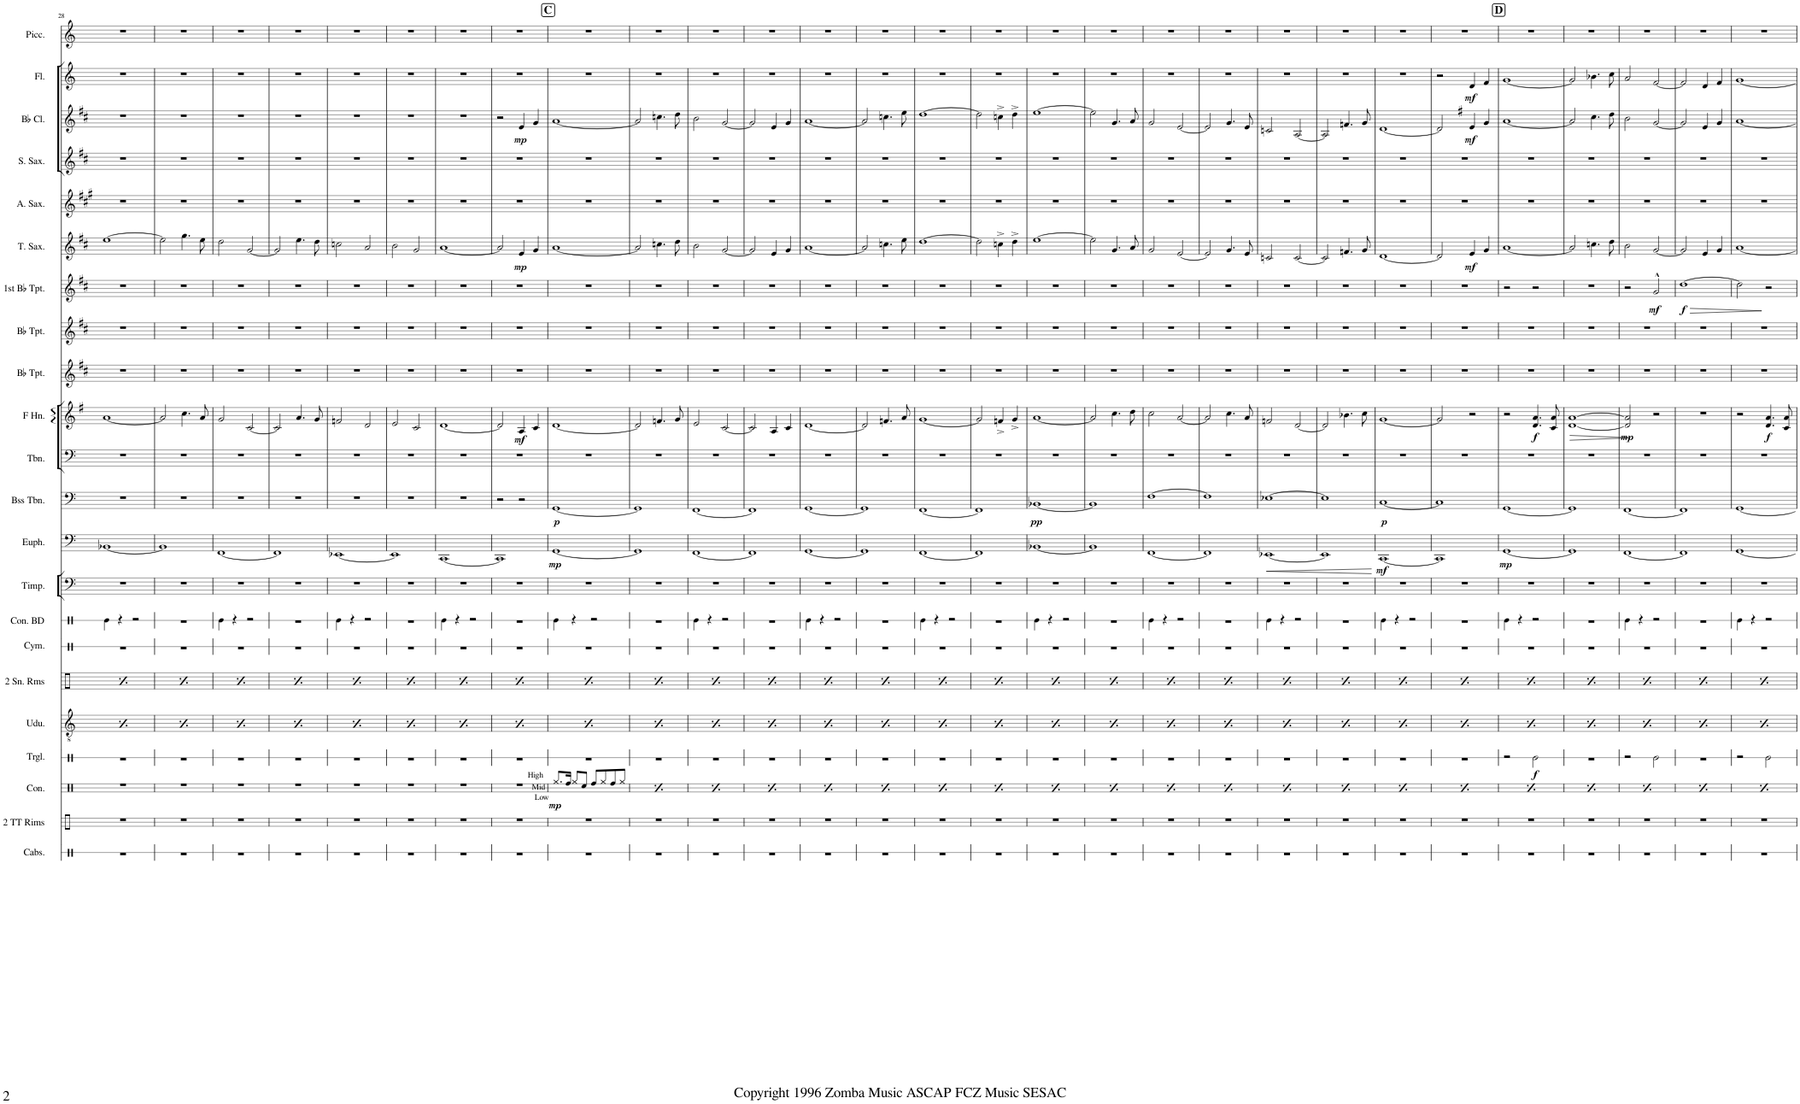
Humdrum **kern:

**kern	**kern	**kern	**dynam	**kern	**dynam	**kern	**dynam	**kern	**dynam	**kern	**kern	**kern	**kern	**dynam	**kern	**dynam	**kern	**kern	**dynam	**kern	**kern	**kern	**dynam	**kern	**dynam	**kern	**kern	**kern	**dynam	**kern	**dynam	**kern
*part22	*part21	*part20	*part20	*part19	*part19	*part18	*part18	*part17	*part17	*part16	*part15	*part14	*part13	*part13	*part12	*part12	*part11	*part10	*part10	*part9	*part8	*part7	*part7	*part6	*part6	*part5	*part4	*part3	*part3	*part2	*part2	*part1
*staff22	*staff21	*staff20	*staff20	*staff19	*staff19	*staff18	*staff18	*staff17	*staff17	*staff16	*staff15	*staff14	*staff13	*staff13	*staff12	*staff12	*staff11	*staff10	*staff10	*staff9	*staff8	*staff7	*staff7	*staff6	*staff6	*staff5	*staff4	*staff3	*staff3	*staff2	*staff2	*staff1
*I"Cabasa	*I"2 Tom Rims	*I"Congas	*	*I"Triangle	*	*I"Udu	*	*I"2 Snare Rims	*	*I"Cymbal	*I"Bass Drum	*I"Timpani	*I"Euphonium	*	*I"Bass Trombone	*	*I"Trombone	*I"Horns in F	*	*I"Bb Trumpet	*I"Bb Trumpet	*I"1st Bb Trumpet	*	*I"Tenor Saxophone	*	*I"Alto Saxophone	*I"Soprano Sax	*I"Clarinets in Bb	*	*I"Flutes	*	*I"Piccolo
*I'Cabs.	*	*I'Con.	*	*I'Trgl.	*	*I'Udu.	*	*I'2 Sn. Rms	*	*I'Cym.	*	*I'Timp.	*I'Euph.	*	*I'Bss Tbn.	*	*I'Tbn.	*	*	*I'Bb Tpt.	*I'Bb Tpt.	*I'1st Bb Tpt.	*	*I'T. Sax.	*	*I'A. Sax.	*I'S. Sax.	*	*	*I'Fl.	*	*I'Picc.
!!LO:PB:g=z
*clefX	*clefX	*clefX	*	*clefX	*	*clefGv2	*	*clefX	*	*clefX	*clefX	*clefF4	*clefF4	*	*clefF4	*	*clefF4	*clefG2	*	*clefG2	*clefG2	*clefG2	*	*clefG2	*	*clefG2	*clefG2	*clefG2	*	*clefG2	*	*clefG2
*	*	*	*	*	*	*	*	*	*	*	*	*	*	*	*	*	*	*Trd4c7	*	*Trd1c2	*Trd1c2	*Trd1c2	*	*Trd8c14	*	*Trd5c9	*Trd1c2	*Trd1c2	*	*	*	*Trd-7c-12
*k[]	*k[]	*k[]	*	*k[]	*	*k[]	*	*k[]	*	*k[]	*k[]	*k[]	*k[]	*	*k[]	*	*k[]	*k[f#]	*	*k[f#c#]	*k[f#c#]	*k[f#c#]	*	*k[f#c#]	*	*k[f#c#g#]	*k[f#c#]	*k[f#c#]	*	*k[]	*	*k[]
*M4/4	*M4/4	*M4/4	*	*M4/4	*	*M4/4	*	*M4/4	*	*M4/4	*M4/4	*M4/4	*M4/4	*	*M4/4	*	*M4/4	*M4/4	*	*M4/4	*M4/4	*M4/4	*	*M4/4	*	*M4/4	*M4/4	*M4/4	*	*M4/4	*	*M4/4
=28	=28	=28	=28	=28	=28	=28	=28	=28	=28	=28	=28	=28	=28	=28	=28	=28	=28	=28	=28	=28	=28	=28	=28	=28	=28	=28	=28	=28	=28	=28	=28	=28
*	*	*	*	*	*	*	*	*^	*	*	*	*	*	*	*	*	*	*	*	*	*	*	*	*	*	*	*	*	*	*	*	*
*	*	*	*	*	*	*	*	*	*^	*	*	*	*	*	*	*	*	*	*	*	*	*	*	*	*	*	*	*	*	*	*	*	*
!	!	!	!	!	!	!	!	!LO:TX:b:t=Single Rim Tap RH	!	!	!	!	!	!	!	!	!	!	!	!	!	!	!	!	!	!	!	!	!	!	!	!	!	!
!	!	!	!	!	!	!	!	!LO:TX:a:t=Cross Rim LH	!	!	!	!	!	!	!	!	!	!	!	!	!	!	!	!	!	!	!	!	!	!	!	!	!	!
!	!	!	!	!	!	!LO:TX:b:t=Palm Hole	!	!	!	!	!	!	!	!	!	!	!	!	!	!	!	!	!	!	!	!	!	!	!	!	!	!	!	!
!	!	!	!	!	!	!	!LO:DY:b	!	!	!	!LO:DY:a	!	!	!	!	!	!	!	!	!	!	!	!	!	!	!	!	!	!	!	!	!	!	!
1r	1r	1r	.	1r	.	8.Rf/L	mf	8.r	4Ra\	4Ra/	mf	1r	4Re\	1r	[1BB-X	.	1r	.	1r	[1a	.	1r	1r	1r	.	[1ee	.	1r	1r	1r	.	1r	.	1r
!	!	!	!	!	!	!LO:TX:a:t=Neck Tap	!	!	!	!	!	!	!	!	!	!	!	!	!	!	!	!	!	!	!	!	!	!	!	!	!	!	!	!
!	!	!	!	!	!	!LO:N:head=diamond	!	!	!	!	!	!	!	!	!	!	!	!	!	!	!	!	!	!	!	!	!	!	!	!	!	!	!	!
.	.	.	.	.	.	16Rd/Jk	.	16Rff/	.	.	.	.	.	.	.	.	.	.	.	.	.	.	.	.	.	.	.	.	.	.	.	.	.	.
.	.	.	.	.	.	8R/L	.	4Rff/	8Rff\L	4Ra/	.	.	4r	.	.	.	.	.	.	.	.	.	.	.	.	.	.	.	.	.	.	.	.	.
!	!	!	!	!	!	!LO:TX:b:t=Body Tap	!	!	!	!	!	!	!	!	!	!	!	!	!	!	!	!	!	!	!	!	!	!	!	!	!	!	!	!
!	!	!	!	!	!	!LO:N:head=diamond	!	!	!	!	!	!	!	!	!	!	!	!	!	!	!	!	!	!	!	!	!	!	!	!	!	!	!	!
.	.	.	.	.	.	8Rd/J	.	.	8Ra\J	.	.	.	.	.	.	.	.	.	.	.	.	.	.	.	.	.	.	.	.	.	.	.	.	.
.	.	.	.	.	.	8R/L	.	4Rff/	8Rff\L	4Ra/	.	.	2r	.	.	.	.	.	.	.	.	.	.	.	.	.	.	.	.	.	.	.	.	.
!	!	!	!	!	!	!LO:N:head=diamond	!	!	!	!	!	!	!	!	!	!	!	!	!	!	!	!	!	!	!	!	!	!	!	!	!	!	!	!
.	.	.	.	.	.	8Rd/	.	.	8Rff\	.	.	.	.	.	.	.	.	.	.	.	.	.	.	.	.	.	.	.	.	.	.	.	.	.
.	.	.	.	.	.	8R/	.	4Ra/	8Rff\	4Rff/	.	.	.	.	.	.	.	.	.	.	.	.	.	.	.	.	.	.	.	.	.	.	.	.
!	!	!	!	!	!	!LO:N:head=diamond	!	!	!	!	!	!	!	!	!	!	!	!	!	!	!	!	!	!	!	!	!	!	!	!	!	!	!	!
.	.	.	.	.	.	8Rd/J	.	.	8Rff\J	.	.	.	.	.	.	.	.	.	.	.	.	.	.	.	.	.	.	.	.	.	.	.	.	.
=29	=29	=29	=29	=29	=29	=29	=29	=29	=29	=29	=29	=29	=29	=29	=29	=29	=29	=29	=29	=29	=29	=29	=29	=29	=29	=29	=29	=29	=29	=29	=29	=29	=29	=29
!	!	!	!	!	!	!	!	!LO:TX:b:t=Single Rim Tap RH	!	!	!	!	!	!	!	!	!	!	!	!	!	!	!	!	!	!	!	!	!	!	!	!	!	!
!	!	!	!	!	!	!	!	!LO:TX:a:t=Cross Rim LH	!	!	!	!	!	!	!	!	!	!	!	!	!	!	!	!	!	!	!	!	!	!	!	!	!	!
!	!	!	!	!	!	!LO:TX:b:t=Palm Hole	!	!	!	!	!	!	!	!	!	!	!	!	!	!	!	!	!	!	!	!	!	!	!	!	!	!	!	!
!	!	!	!	!	!	!	!LO:DY:b	!	!	!	!LO:DY:a	!	!	!	!	!	!	!	!	!	!	!	!	!	!	!	!	!	!	!	!	!	!	!
1r	1r	1r	.	1r	.	8.Rf/L	mf	8.r	4Ra\	4Ra/	mf	1r	1r	1r	1BB-]	.	1r	.	1r	2a/]	.	1r	1r	1r	.	2ee\]	.	1r	1r	1r	.	1r	.	1r
!	!	!	!	!	!	!LO:TX:a:t=Neck Tap	!	!	!	!	!	!	!	!	!	!	!	!	!	!	!	!	!	!	!	!	!	!	!	!	!	!	!	!
!	!	!	!	!	!	!LO:N:head=diamond	!	!	!	!	!	!	!	!	!	!	!	!	!	!	!	!	!	!	!	!	!	!	!	!	!	!	!	!
.	.	.	.	.	.	16Rd/Jk	.	16Rff/	.	.	.	.	.	.	.	.	.	.	.	.	.	.	.	.	.	.	.	.	.	.	.	.	.	.
.	.	.	.	.	.	8R/L	.	4Rff/	8Rff\L	4Ra/	.	.	.	.	.	.	.	.	.	.	.	.	.	.	.	.	.	.	.	.	.	.	.	.
!	!	!	!	!	!	!LO:TX:b:t=Body Tap	!	!	!	!	!	!	!	!	!	!	!	!	!	!	!	!	!	!	!	!	!	!	!	!	!	!	!	!
!	!	!	!	!	!	!LO:N:head=diamond	!	!	!	!	!	!	!	!	!	!	!	!	!	!	!	!	!	!	!	!	!	!	!	!	!	!	!	!
.	.	.	.	.	.	8Rd/J	.	.	8Ra\J	.	.	.	.	.	.	.	.	.	.	.	.	.	.	.	.	.	.	.	.	.	.	.	.	.
.	.	.	.	.	.	8R/L	.	4Rff/	8Rff\L	4Ra/	.	.	.	.	.	.	.	.	.	4.cc\	.	.	.	.	.	4.gg\	.	.	.	.	.	.	.	.
!	!	!	!	!	!	!LO:N:head=diamond	!	!	!	!	!	!	!	!	!	!	!	!	!	!	!	!	!	!	!	!	!	!	!	!	!	!	!	!
.	.	.	.	.	.	8Rd/	.	.	8Rff\	.	.	.	.	.	.	.	.	.	.	.	.	.	.	.	.	.	.	.	.	.	.	.	.	.
.	.	.	.	.	.	8R/	.	4Ra/	8Rff\	4Rff/	.	.	.	.	.	.	.	.	.	.	.	.	.	.	.	.	.	.	.	.	.	.	.	.
!	!	!	!	!	!	!LO:N:head=diamond	!	!	!	!	!	!	!	!	!	!	!	!	!	!	!	!	!	!	!	!	!	!	!	!	!	!	!	!
.	.	.	.	.	.	8Rd/J	.	.	8Rff\J	.	.	.	.	.	.	.	.	.	.	8a/	.	.	.	.	.	8ee\	.	.	.	.	.	.	.	.
=30	=30	=30	=30	=30	=30	=30	=30	=30	=30	=30	=30	=30	=30	=30	=30	=30	=30	=30	=30	=30	=30	=30	=30	=30	=30	=30	=30	=30	=30	=30	=30	=30	=30	=30
!	!	!	!	!	!	!	!	!LO:TX:b:t=Single Rim Tap RH	!	!	!	!	!	!	!	!	!	!	!	!	!	!	!	!	!	!	!	!	!	!	!	!	!	!
!	!	!	!	!	!	!	!	!LO:TX:a:t=Cross Rim LH	!	!	!	!	!	!	!	!	!	!	!	!	!	!	!	!	!	!	!	!	!	!	!	!	!	!
!	!	!	!	!	!	!LO:TX:b:t=Palm Hole	!	!	!	!	!	!	!	!	!	!	!	!	!	!	!	!	!	!	!	!	!	!	!	!	!	!	!	!
!	!	!	!	!	!	!	!LO:DY:b	!	!	!	!LO:DY:a	!	!	!	!	!	!	!	!	!	!	!	!	!	!	!	!	!	!	!	!	!	!	!
1r	1r	1r	.	1r	.	8.Rf/L	mf	8.r	4Ra\	4Ra/	mf	1r	4Re\	1r	[1FF	.	1r	.	1r	2g/	.	1r	1r	1r	.	2dd\	.	1r	1r	1r	.	1r	.	1r
!	!	!	!	!	!	!LO:TX:a:t=Neck Tap	!	!	!	!	!	!	!	!	!	!	!	!	!	!	!	!	!	!	!	!	!	!	!	!	!	!	!	!
!	!	!	!	!	!	!LO:N:head=diamond	!	!	!	!	!	!	!	!	!	!	!	!	!	!	!	!	!	!	!	!	!	!	!	!	!	!	!	!
.	.	.	.	.	.	16Rd/Jk	.	16Rff/	.	.	.	.	.	.	.	.	.	.	.	.	.	.	.	.	.	.	.	.	.	.	.	.	.	.
.	.	.	.	.	.	8R/L	.	4Rff/	8Rff\L	4Ra/	.	.	4r	.	.	.	.	.	.	.	.	.	.	.	.	.	.	.	.	.	.	.	.	.
!	!	!	!	!	!	!LO:TX:b:t=Body Tap	!	!	!	!	!	!	!	!	!	!	!	!	!	!	!	!	!	!	!	!	!	!	!	!	!	!	!	!
!	!	!	!	!	!	!LO:N:head=diamond	!	!	!	!	!	!	!	!	!	!	!	!	!	!	!	!	!	!	!	!	!	!	!	!	!	!	!	!
.	.	.	.	.	.	8Rd/J	.	.	8Ra\J	.	.	.	.	.	.	.	.	.	.	.	.	.	.	.	.	.	.	.	.	.	.	.	.	.
.	.	.	.	.	.	8R/L	.	4Rff/	8Rff\L	4Ra/	.	.	2r	.	.	.	.	.	.	[2c/	.	.	.	.	.	[2g/	.	.	.	.	.	.	.	.
!	!	!	!	!	!	!LO:N:head=diamond	!	!	!	!	!	!	!	!	!	!	!	!	!	!	!	!	!	!	!	!	!	!	!	!	!	!	!	!
.	.	.	.	.	.	8Rd/	.	.	8Rff\	.	.	.	.	.	.	.	.	.	.	.	.	.	.	.	.	.	.	.	.	.	.	.	.	.
.	.	.	.	.	.	8R/	.	4Ra/	8Rff\	4Rff/	.	.	.	.	.	.	.	.	.	.	.	.	.	.	.	.	.	.	.	.	.	.	.	.
!	!	!	!	!	!	!LO:N:head=diamond	!	!	!	!	!	!	!	!	!	!	!	!	!	!	!	!	!	!	!	!	!	!	!	!	!	!	!	!
.	.	.	.	.	.	8Rd/J	.	.	8Rff\J	.	.	.	.	.	.	.	.	.	.	.	.	.	.	.	.	.	.	.	.	.	.	.	.	.
=31	=31	=31	=31	=31	=31	=31	=31	=31	=31	=31	=31	=31	=31	=31	=31	=31	=31	=31	=31	=31	=31	=31	=31	=31	=31	=31	=31	=31	=31	=31	=31	=31	=31	=31
!	!	!	!	!	!	!	!	!LO:TX:b:t=Single Rim Tap RH	!	!	!	!	!	!	!	!	!	!	!	!	!	!	!	!	!	!	!	!	!	!	!	!	!	!
!	!	!	!	!	!	!	!	!LO:TX:a:t=Cross Rim LH	!	!	!	!	!	!	!	!	!	!	!	!	!	!	!	!	!	!	!	!	!	!	!	!	!	!
!	!	!	!	!	!	!LO:TX:b:t=Palm Hole	!	!	!	!	!	!	!	!	!	!	!	!	!	!	!	!	!	!	!	!	!	!	!	!	!	!	!	!
!	!	!	!	!	!	!	!LO:DY:b	!	!	!	!LO:DY:a	!	!	!	!	!	!	!	!	!	!	!	!	!	!	!	!	!	!	!	!	!	!	!
1r	1r	1r	.	1r	.	8.Rf/L	mf	8.r	4Ra\	4Ra/	mf	1r	1r	1r	1FF]	.	1r	.	1r	2c/]	.	1r	1r	1r	.	2g/]	.	1r	1r	1r	.	1r	.	1r
!	!	!	!	!	!	!LO:TX:a:t=Neck Tap	!	!	!	!	!	!	!	!	!	!	!	!	!	!	!	!	!	!	!	!	!	!	!	!	!	!	!	!
!	!	!	!	!	!	!LO:N:head=diamond	!	!	!	!	!	!	!	!	!	!	!	!	!	!	!	!	!	!	!	!	!	!	!	!	!	!	!	!
.	.	.	.	.	.	16Rd/Jk	.	16Rff/	.	.	.	.	.	.	.	.	.	.	.	.	.	.	.	.	.	.	.	.	.	.	.	.	.	.
.	.	.	.	.	.	8R/L	.	4Rff/	8Rff\L	4Ra/	.	.	.	.	.	.	.	.	.	.	.	.	.	.	.	.	.	.	.	.	.	.	.	.
!	!	!	!	!	!	!LO:TX:b:t=Body Tap	!	!	!	!	!	!	!	!	!	!	!	!	!	!	!	!	!	!	!	!	!	!	!	!	!	!	!	!
!	!	!	!	!	!	!LO:N:head=diamond	!	!	!	!	!	!	!	!	!	!	!	!	!	!	!	!	!	!	!	!	!	!	!	!	!	!	!	!
.	.	.	.	.	.	8Rd/J	.	.	8Ra\J	.	.	.	.	.	.	.	.	.	.	.	.	.	.	.	.	.	.	.	.	.	.	.	.	.
.	.	.	.	.	.	8R/L	.	4Rff/	8Rff\L	4Ra/	.	.	.	.	.	.	.	.	.	4.a/	.	.	.	.	.	4.ee\	.	.	.	.	.	.	.	.
!	!	!	!	!	!	!LO:N:head=diamond	!	!	!	!	!	!	!	!	!	!	!	!	!	!	!	!	!	!	!	!	!	!	!	!	!	!	!	!
.	.	.	.	.	.	8Rd/	.	.	8Rff\	.	.	.	.	.	.	.	.	.	.	.	.	.	.	.	.	.	.	.	.	.	.	.	.	.
.	.	.	.	.	.	8R/	.	4Ra/	8Rff\	4Rff/	.	.	.	.	.	.	.	.	.	.	.	.	.	.	.	.	.	.	.	.	.	.	.	.
!	!	!	!	!	!	!LO:N:head=diamond	!	!	!	!	!	!	!	!	!	!	!	!	!	!	!	!	!	!	!	!	!	!	!	!	!	!	!	!
.	.	.	.	.	.	8Rd/J	.	.	8Rff\J	.	.	.	.	.	.	.	.	.	.	8g/	.	.	.	.	.	8dd\	.	.	.	.	.	.	.	.
=32	=32	=32	=32	=32	=32	=32	=32	=32	=32	=32	=32	=32	=32	=32	=32	=32	=32	=32	=32	=32	=32	=32	=32	=32	=32	=32	=32	=32	=32	=32	=32	=32	=32	=32
!	!	!	!	!	!	!	!	!LO:TX:b:t=Single Rim Tap RH	!	!	!	!	!	!	!	!	!	!	!	!	!	!	!	!	!	!	!	!	!	!	!	!	!	!
!	!	!	!	!	!	!	!	!LO:TX:a:t=Cross Rim LH	!	!	!	!	!	!	!	!	!	!	!	!	!	!	!	!	!	!	!	!	!	!	!	!	!	!
!	!	!	!	!	!	!LO:TX:b:t=Palm Hole	!	!	!	!	!	!	!	!	!	!	!	!	!	!	!	!	!	!	!	!	!	!	!	!	!	!	!	!
!	!	!	!	!	!	!	!LO:DY:b	!	!	!	!LO:DY:a	!	!	!	!	!	!	!	!	!	!	!	!	!	!	!	!	!	!	!	!	!	!	!
1r	1r	1r	.	1r	.	8.Rf/L	mf	8.r	4Ra\	4Ra/	mf	1r	4Re\	1r	[1EE-X	.	1r	.	1r	2fn/	.	1r	1r	1r	.	2ccn\	.	1r	1r	1r	.	1r	.	1r
!	!	!	!	!	!	!LO:TX:a:t=Neck Tap	!	!	!	!	!	!	!	!	!	!	!	!	!	!	!	!	!	!	!	!	!	!	!	!	!	!	!	!
!	!	!	!	!	!	!LO:N:head=diamond	!	!	!	!	!	!	!	!	!	!	!	!	!	!	!	!	!	!	!	!	!	!	!	!	!	!	!	!
.	.	.	.	.	.	16Rd/Jk	.	16Rff/	.	.	.	.	.	.	.	.	.	.	.	.	.	.	.	.	.	.	.	.	.	.	.	.	.	.
.	.	.	.	.	.	8R/L	.	4Rff/	8Rff\L	4Ra/	.	.	4r	.	.	.	.	.	.	.	.	.	.	.	.	.	.	.	.	.	.	.	.	.
!	!	!	!	!	!	!LO:TX:b:t=Body Tap	!	!	!	!	!	!	!	!	!	!	!	!	!	!	!	!	!	!	!	!	!	!	!	!	!	!	!	!
!	!	!	!	!	!	!LO:N:head=diamond	!	!	!	!	!	!	!	!	!	!	!	!	!	!	!	!	!	!	!	!	!	!	!	!	!	!	!	!
.	.	.	.	.	.	8Rd/J	.	.	8Ra\J	.	.	.	.	.	.	.	.	.	.	.	.	.	.	.	.	.	.	.	.	.	.	.	.	.
.	.	.	.	.	.	8R/L	.	4Rff/	8Rff\L	4Ra/	.	.	2r	.	.	.	.	.	.	2d/	.	.	.	.	.	2a/	.	.	.	.	.	.	.	.
!	!	!	!	!	!	!LO:N:head=diamond	!	!	!	!	!	!	!	!	!	!	!	!	!	!	!	!	!	!	!	!	!	!	!	!	!	!	!	!
.	.	.	.	.	.	8Rd/	.	.	8Rff\	.	.	.	.	.	.	.	.	.	.	.	.	.	.	.	.	.	.	.	.	.	.	.	.	.
.	.	.	.	.	.	8R/	.	4Ra/	8Rff\	4Rff/	.	.	.	.	.	.	.	.	.	.	.	.	.	.	.	.	.	.	.	.	.	.	.	.
!	!	!	!	!	!	!LO:N:head=diamond	!	!	!	!	!	!	!	!	!	!	!	!	!	!	!	!	!	!	!	!	!	!	!	!	!	!	!	!
.	.	.	.	.	.	8Rd/J	.	.	8Rff\J	.	.	.	.	.	.	.	.	.	.	.	.	.	.	.	.	.	.	.	.	.	.	.	.	.
=33	=33	=33	=33	=33	=33	=33	=33	=33	=33	=33	=33	=33	=33	=33	=33	=33	=33	=33	=33	=33	=33	=33	=33	=33	=33	=33	=33	=33	=33	=33	=33	=33	=33	=33
!	!	!	!	!	!	!	!	!LO:TX:b:t=Single Rim Tap RH	!	!	!	!	!	!	!	!	!	!	!	!	!	!	!	!	!	!	!	!	!	!	!	!	!	!
!	!	!	!	!	!	!	!	!LO:TX:a:t=Cross Rim LH	!	!	!	!	!	!	!	!	!	!	!	!	!	!	!	!	!	!	!	!	!	!	!	!	!	!
!	!	!	!	!	!	!LO:TX:b:t=Palm Hole	!	!	!	!	!	!	!	!	!	!	!	!	!	!	!	!	!	!	!	!	!	!	!	!	!	!	!	!
!	!	!	!	!	!	!	!LO:DY:b	!	!	!	!LO:DY:a	!	!	!	!	!	!	!	!	!	!	!	!	!	!	!	!	!	!	!	!	!	!	!
1r	1r	1r	.	1r	.	8.Rf/L	mf	8.r	4Ra\	4Ra/	mf	1r	1r	1r	1EE-]	.	1r	.	1r	2e/	.	1r	1r	1r	.	2b\	.	1r	1r	1r	.	1r	.	1r
!	!	!	!	!	!	!LO:TX:a:t=Neck Tap	!	!	!	!	!	!	!	!	!	!	!	!	!	!	!	!	!	!	!	!	!	!	!	!	!	!	!	!
!	!	!	!	!	!	!LO:N:head=diamond	!	!	!	!	!	!	!	!	!	!	!	!	!	!	!	!	!	!	!	!	!	!	!	!	!	!	!	!
.	.	.	.	.	.	16Rd/Jk	.	16Rff/	.	.	.	.	.	.	.	.	.	.	.	.	.	.	.	.	.	.	.	.	.	.	.	.	.	.
.	.	.	.	.	.	8R/L	.	4Rff/	8Rff\L	4Ra/	.	.	.	.	.	.	.	.	.	.	.	.	.	.	.	.	.	.	.	.	.	.	.	.
!	!	!	!	!	!	!LO:TX:b:t=Body Tap	!	!	!	!	!	!	!	!	!	!	!	!	!	!	!	!	!	!	!	!	!	!	!	!	!	!	!	!
!	!	!	!	!	!	!LO:N:head=diamond	!	!	!	!	!	!	!	!	!	!	!	!	!	!	!	!	!	!	!	!	!	!	!	!	!	!	!	!
.	.	.	.	.	.	8Rd/J	.	.	8Ra\J	.	.	.	.	.	.	.	.	.	.	.	.	.	.	.	.	.	.	.	.	.	.	.	.	.
.	.	.	.	.	.	8R/L	.	4Rff/	8Rff\L	4Ra/	.	.	.	.	.	.	.	.	.	2c/	.	.	.	.	.	2g/	.	.	.	.	.	.	.	.
!	!	!	!	!	!	!LO:N:head=diamond	!	!	!	!	!	!	!	!	!	!	!	!	!	!	!	!	!	!	!	!	!	!	!	!	!	!	!	!
.	.	.	.	.	.	8Rd/	.	.	8Rff\	.	.	.	.	.	.	.	.	.	.	.	.	.	.	.	.	.	.	.	.	.	.	.	.	.
.	.	.	.	.	.	8R/	.	4Ra/	8Rff\	4Rff/	.	.	.	.	.	.	.	.	.	.	.	.	.	.	.	.	.	.	.	.	.	.	.	.
!	!	!	!	!	!	!LO:N:head=diamond	!	!	!	!	!	!	!	!	!	!	!	!	!	!	!	!	!	!	!	!	!	!	!	!	!	!	!	!
.	.	.	.	.	.	8Rd/J	.	.	8Rff\J	.	.	.	.	.	.	.	.	.	.	.	.	.	.	.	.	.	.	.	.	.	.	.	.	.
=34	=34	=34	=34	=34	=34	=34	=34	=34	=34	=34	=34	=34	=34	=34	=34	=34	=34	=34	=34	=34	=34	=34	=34	=34	=34	=34	=34	=34	=34	=34	=34	=34	=34	=34
!	!	!	!	!	!	!	!	!LO:TX:b:t=Single Rim Tap RH	!	!	!	!	!	!	!	!	!	!	!	!	!	!	!	!	!	!	!	!	!	!	!	!	!	!
!	!	!	!	!	!	!	!	!LO:TX:a:t=Cross Rim LH	!	!	!	!	!	!	!	!	!	!	!	!	!	!	!	!	!	!	!	!	!	!	!	!	!	!
!	!	!	!	!	!	!LO:TX:b:t=Palm Hole	!	!	!	!	!	!	!	!	!	!	!	!	!	!	!	!	!	!	!	!	!	!	!	!	!	!	!	!
!	!	!	!	!	!	!	!LO:DY:b	!	!	!	!LO:DY:a	!	!	!	!	!	!	!	!	!	!	!	!	!	!	!	!	!	!	!	!	!	!	!
1r	1r	1r	.	1r	.	8.Rf/L	mf	8.r	4Ra\	4Ra/	mf	1r	4Re\	1r	[1CC	.	1r	.	1r	[1d	.	1r	1r	1r	.	[1a	.	1r	1r	1r	.	1r	.	1r
!	!	!	!	!	!	!LO:TX:a:t=Neck Tap	!	!	!	!	!	!	!	!	!	!	!	!	!	!	!	!	!	!	!	!	!	!	!	!	!	!	!	!
!	!	!	!	!	!	!LO:N:head=diamond	!	!	!	!	!	!	!	!	!	!	!	!	!	!	!	!	!	!	!	!	!	!	!	!	!	!	!	!
.	.	.	.	.	.	16Rd/Jk	.	16Rff/	.	.	.	.	.	.	.	.	.	.	.	.	.	.	.	.	.	.	.	.	.	.	.	.	.	.
.	.	.	.	.	.	8R/L	.	4Rff/	8Rff\L	4Ra/	.	.	4r	.	.	.	.	.	.	.	.	.	.	.	.	.	.	.	.	.	.	.	.	.
!	!	!	!	!	!	!LO:TX:b:t=Body Tap	!	!	!	!	!	!	!	!	!	!	!	!	!	!	!	!	!	!	!	!	!	!	!	!	!	!	!	!
!	!	!	!	!	!	!LO:N:head=diamond	!	!	!	!	!	!	!	!	!	!	!	!	!	!	!	!	!	!	!	!	!	!	!	!	!	!	!	!
.	.	.	.	.	.	8Rd/J	.	.	8Ra\J	.	.	.	.	.	.	.	.	.	.	.	.	.	.	.	.	.	.	.	.	.	.	.	.	.
.	.	.	.	.	.	8R/L	.	4Rff/	8Rff\L	4Ra/	.	.	2r	.	.	.	.	.	.	.	.	.	.	.	.	.	.	.	.	.	.	.	.	.
!	!	!	!	!	!	!LO:N:head=diamond	!	!	!	!	!	!	!	!	!	!	!	!	!	!	!	!	!	!	!	!	!	!	!	!	!	!	!	!
.	.	.	.	.	.	8Rd/	.	.	8Rff\	.	.	.	.	.	.	.	.	.	.	.	.	.	.	.	.	.	.	.	.	.	.	.	.	.
.	.	.	.	.	.	8R/	.	4Ra/	8Rff\	4Rff/	.	.	.	.	.	.	.	.	.	.	.	.	.	.	.	.	.	.	.	.	.	.	.	.
!	!	!	!	!	!	!LO:N:head=diamond	!	!	!	!	!	!	!	!	!	!	!	!	!	!	!	!	!	!	!	!	!	!	!	!	!	!	!	!
.	.	.	.	.	.	8Rd/J	.	.	8Rff\J	.	.	.	.	.	.	.	.	.	.	.	.	.	.	.	.	.	.	.	.	.	.	.	.	.
=35	=35	=35	=35	=35	=35	=35	=35	=35	=35	=35	=35	=35	=35	=35	=35	=35	=35	=35	=35	=35	=35	=35	=35	=35	=35	=35	=35	=35	=35	=35	=35	=35	=35	=35
!	!	!	!	!	!	!	!	!LO:TX:b:t=Single Rim Tap RH	!	!	!	!	!	!	!	!	!	!	!	!	!	!	!	!	!	!	!	!	!	!	!	!	!	!
!	!	!	!	!	!	!	!	!LO:TX:a:t=Cross Rim LH	!	!	!	!	!	!	!	!	!	!	!	!	!	!	!	!	!	!	!	!	!	!	!	!	!	!
!	!	!	!	!	!	!LO:TX:b:t=Palm Hole	!	!	!	!	!	!	!	!	!	!	!	!	!	!	!	!	!	!	!	!	!	!	!	!	!	!	!	!
!	!	!	!	!	!	!	!LO:DY:b	!	!	!	!LO:DY:a	!	!	!	!	!	!	!	!	!	!	!	!	!	!	!	!	!	!	!	!	!	!	!
1r	1r	1r	.	1r	.	8.Rf/L	mf	8.r	4Ra\	4Ra/	mf	1r	1r	1r	1CC]	.	2r	.	1r	2d/]	.	1r	1r	1r	.	2a/]	.	1r	1r	2r	.	1r	.	1r
!	!	!	!	!	!	!LO:TX:a:t=Neck Tap	!	!	!	!	!	!	!	!	!	!	!	!	!	!	!	!	!	!	!	!	!	!	!	!	!	!	!	!
!	!	!	!	!	!	!LO:N:head=diamond	!	!	!	!	!	!	!	!	!	!	!	!	!	!	!	!	!	!	!	!	!	!	!	!	!	!	!	!
.	.	.	.	.	.	16Rd/Jk	.	16Rff/	.	.	.	.	.	.	.	.	.	.	.	.	.	.	.	.	.	.	.	.	.	.	.	.	.	.
.	.	.	.	.	.	8R/L	.	4Rff/	8Rff\L	4Ra/	.	.	.	.	.	.	.	.	.	.	.	.	.	.	.	.	.	.	.	.	.	.	.	.
!	!	!	!	!	!	!LO:TX:b:t=Body Tap	!	!	!	!	!	!	!	!	!	!	!	!	!	!	!	!	!	!	!	!	!	!	!	!	!	!	!	!
!	!	!	!	!	!	!LO:N:head=diamond	!	!	!	!	!	!	!	!	!	!	!	!	!	!	!	!	!	!	!	!	!	!	!	!	!	!	!	!
.	.	.	.	.	.	8Rd/J	.	.	8Ra\J	.	.	.	.	.	.	.	.	.	.	.	.	.	.	.	.	.	.	.	.	.	.	.	.	.
!	!	!	!	!	!	!	!	!	!	!	!	!	!	!	!	!	!	!	!	!	!LO:DY:b	!	!	!	!	!	!LO:DY:b	!	!	!	!LO:DY:b	!	!	!
.	.	.	.	.	.	8R/L	.	4Rff/	8Rff\L	4Ra/	.	.	.	.	.	.	2r	.	.	4A/	mf	.	.	.	.	4e/	mp	.	.	4e/	mp	.	.	.
!	!	!	!	!	!	!LO:N:head=diamond	!	!	!	!	!	!	!	!	!	!	!	!	!	!	!	!	!	!	!	!	!	!	!	!	!	!	!	!
.	.	.	.	.	.	8Rd/	.	.	8Rff\	.	.	.	.	.	.	.	.	.	.	.	.	.	.	.	.	.	.	.	.	.	.	.	.	.
.	.	.	.	.	.	8R/	.	4Ra/	8Rff\	4Rff/	.	.	.	.	.	.	.	.	.	4c/	.	.	.	.	.	4g/	.	.	.	4g/	.	.	.	.
!	!	!	!	!	!	!LO:N:head=diamond	!	!	!	!	!	!	!	!	!	!	!	!	!	!	!	!	!	!	!	!	!	!	!	!	!	!	!	!
.	.	.	.	.	.	8Rd/J	.	.	8Rff\J	.	.	.	.	.	.	.	.	.	.	.	.	.	.	.	.	.	.	.	.	.	.	.	.	.
!!LO:REH:place=s1:a:B:cj:fs=14:t=C
=36	=36	=36	=36	=36	=36	=36	=36	=36	=36	=36	=36	=36	=36	=36	=36	=36	=36	=36	=36	=36	=36	=36	=36	=36	=36	=36	=36	=36	=36	=36	=36	=36	=36	=36
!	!	!	!	!	!	!	!	!LO:TX:b:t=Single Rim Tap RH	!	!	!	!	!	!	!	!	!	!	!	!	!	!	!	!	!	!	!	!	!	!	!	!	!	!
!	!	!	!	!	!	!	!	!LO:TX:a:t=Cross Rim LH	!	!	!	!	!	!	!	!	!	!	!	!	!	!	!	!	!	!	!	!	!	!	!	!	!	!
!	!	!	!	!	!	!LO:TX:b:t=Palm Hole	!	!	!	!	!	!	!	!	!	!	!	!	!	!	!	!	!	!	!	!	!	!	!	!	!	!	!	!
!	!	!LO:TX:a:t=High	!	!	!	!	!	!	!	!	!	!	!	!	!	!	!	!	!	!	!	!	!	!	!	!	!	!	!	!	!	!	!	!
!	!	!	!LO:DY:b	!	!	!	!LO:DY:b	!	!	!	!LO:DY:a	!	!	!	!	!LO:DY:b	!	!LO:DY:b	!	!	!	!	!	!	!	!	!	!	!	!	!	!	!	!
1r	1r	8.Ree/L	mp	1r	.	8.Rf/L	mf	8.r	4Ra\	4Ra/	mf	1r	4Re\	1r	[1GG	mp	[1GG	p	1r	[1d	.	1r	1r	1r	.	[1a	.	1r	1r	[1a	.	1r	.	1r
!	!	!	!	!	!	!LO:TX:a:t=Neck Tap	!	!	!	!	!	!	!	!	!	!	!	!	!	!	!	!	!	!	!	!	!	!	!	!	!	!	!	!
!	!	!LO:TX:a:t=Mid	!	!	!	!	!	!	!	!	!	!	!	!	!	!	!	!	!	!	!	!	!	!	!	!	!	!	!	!	!	!	!	!
!	!	!	!	!	!	!LO:N:head=diamond	!	!	!	!	!	!	!	!	!	!	!	!	!	!	!	!	!	!	!	!	!	!	!	!	!	!	!	!
.	.	16Rdd/Jk	.	.	.	16Rd/Jk	.	16Rff/	.	.	.	.	.	.	.	.	.	.	.	.	.	.	.	.	.	.	.	.	.	.	.	.	.	.
.	.	8Ree/L	.	.	.	8R/L	.	4Rff/	8Rff\L	4Ra/	.	.	4r	.	.	.	.	.	.	.	.	.	.	.	.	.	.	.	.	.	.	.	.	.
!	!	!	!	!	!	!LO:TX:b:t=Body Tap	!	!	!	!	!	!	!	!	!	!	!	!	!	!	!	!	!	!	!	!	!	!	!	!	!	!	!	!
!	!	!LO:TX:b:t=Low	!	!	!	!	!	!	!	!	!	!	!	!	!	!	!	!	!	!	!	!	!	!	!	!	!	!	!	!	!	!	!	!
!	!	!	!	!	!	!LO:N:head=diamond	!	!	!	!	!	!	!	!	!	!	!	!	!	!	!	!	!	!	!	!	!	!	!	!	!	!	!	!
.	.	8Rcc/J	.	.	.	8Rd/J	.	.	8Ra\J	.	.	.	.	.	.	.	.	.	.	.	.	.	.	.	.	.	.	.	.	.	.	.	.	.
.	.	8Rdd/L	.	.	.	8R/L	.	4Rff/	8Rff\L	4Ra/	.	.	2r	.	.	.	.	.	.	.	.	.	.	.	.	.	.	.	.	.	.	.	.	.
!	!	!	!	!	!	!LO:N:head=diamond	!	!	!	!	!	!	!	!	!	!	!	!	!	!	!	!	!	!	!	!	!	!	!	!	!	!	!	!
.	.	8Ree/	.	.	.	8Rd/	.	.	8Rff\	.	.	.	.	.	.	.	.	.	.	.	.	.	.	.	.	.	.	.	.	.	.	.	.	.
.	.	8Rdd/	.	.	.	8R/	.	4Ra/	8Rff\	4Rff/	.	.	.	.	.	.	.	.	.	.	.	.	.	.	.	.	.	.	.	.	.	.	.	.
!	!	!	!	!	!	!LO:N:head=diamond	!	!	!	!	!	!	!	!	!	!	!	!	!	!	!	!	!	!	!	!	!	!	!	!	!	!	!	!
.	.	8Ree/J	.	.	.	8Rd/J	.	.	8Rff\J	.	.	.	.	.	.	.	.	.	.	.	.	.	.	.	.	.	.	.	.	.	.	.	.	.
=37	=37	=37	=37	=37	=37	=37	=37	=37	=37	=37	=37	=37	=37	=37	=37	=37	=37	=37	=37	=37	=37	=37	=37	=37	=37	=37	=37	=37	=37	=37	=37	=37	=37	=37
!	!	!	!	!	!	!	!	!LO:TX:b:t=Single Rim Tap RH	!	!	!	!	!	!	!	!	!	!	!	!	!	!	!	!	!	!	!	!	!	!	!	!	!	!
!	!	!	!	!	!	!	!	!LO:TX:a:t=Cross Rim LH	!	!	!	!	!	!	!	!	!	!	!	!	!	!	!	!	!	!	!	!	!	!	!	!	!	!
!	!	!	!	!	!	!LO:TX:b:t=Palm Hole	!	!	!	!	!	!	!	!	!	!	!	!	!	!	!	!	!	!	!	!	!	!	!	!	!	!	!	!
!	!	!LO:TX:a:t=High	!	!	!	!	!	!	!	!	!	!	!	!	!	!	!	!	!	!	!	!	!	!	!	!	!	!	!	!	!	!	!	!
!	!	!	!LO:DY:b	!	!	!	!LO:DY:b	!	!	!	!LO:DY:a	!	!	!	!	!	!	!	!	!	!	!	!	!	!	!	!	!	!	!	!	!	!	!
1r	1r	8.Ree/L	mp	1r	.	8.Rf/L	mf	8.r	4Ra\	4Ra/	mf	1r	1r	1r	1GG]	.	1GG]	.	1r	2d/]	.	1r	1r	1r	.	2a/]	.	1r	1r	2a/]	.	1r	.	1r
!	!	!	!	!	!	!LO:TX:a:t=Neck Tap	!	!	!	!	!	!	!	!	!	!	!	!	!	!	!	!	!	!	!	!	!	!	!	!	!	!	!	!
!	!	!LO:TX:a:t=Mid	!	!	!	!	!	!	!	!	!	!	!	!	!	!	!	!	!	!	!	!	!	!	!	!	!	!	!	!	!	!	!	!
!	!	!	!	!	!	!LO:N:head=diamond	!	!	!	!	!	!	!	!	!	!	!	!	!	!	!	!	!	!	!	!	!	!	!	!	!	!	!	!
.	.	16Rdd/Jk	.	.	.	16Rd/Jk	.	16Rff/	.	.	.	.	.	.	.	.	.	.	.	.	.	.	.	.	.	.	.	.	.	.	.	.	.	.
.	.	8Ree/L	.	.	.	8R/L	.	4Rff/	8Rff\L	4Ra/	.	.	.	.	.	.	.	.	.	.	.	.	.	.	.	.	.	.	.	.	.	.	.	.
!	!	!	!	!	!	!LO:TX:b:t=Body Tap	!	!	!	!	!	!	!	!	!	!	!	!	!	!	!	!	!	!	!	!	!	!	!	!	!	!	!	!
!	!	!LO:TX:b:t=Low	!	!	!	!	!	!	!	!	!	!	!	!	!	!	!	!	!	!	!	!	!	!	!	!	!	!	!	!	!	!	!	!
!	!	!	!	!	!	!LO:N:head=diamond	!	!	!	!	!	!	!	!	!	!	!	!	!	!	!	!	!	!	!	!	!	!	!	!	!	!	!	!
.	.	8Rcc/J	.	.	.	8Rd/J	.	.	8Ra\J	.	.	.	.	.	.	.	.	.	.	.	.	.	.	.	.	.	.	.	.	.	.	.	.	.
.	.	8Rdd/L	.	.	.	8R/L	.	4Rff/	8Rff\L	4Ra/	.	.	.	.	.	.	.	.	.	4.fn/	.	.	.	.	.	4.ccn\	.	.	.	4.ccn\	.	.	.	.
!	!	!	!	!	!	!LO:N:head=diamond	!	!	!	!	!	!	!	!	!	!	!	!	!	!	!	!	!	!	!	!	!	!	!	!	!	!	!	!
.	.	8Ree/	.	.	.	8Rd/	.	.	8Rff\	.	.	.	.	.	.	.	.	.	.	.	.	.	.	.	.	.	.	.	.	.	.	.	.	.
.	.	8Rdd/	.	.	.	8R/	.	4Ra/	8Rff\	4Rff/	.	.	.	.	.	.	.	.	.	.	.	.	.	.	.	.	.	.	.	.	.	.	.	.
!	!	!	!	!	!	!LO:N:head=diamond	!	!	!	!	!	!	!	!	!	!	!	!	!	!	!	!	!	!	!	!	!	!	!	!	!	!	!	!
.	.	8Ree/J	.	.	.	8Rd/J	.	.	8Rff\J	.	.	.	.	.	.	.	.	.	.	8g/	.	.	.	.	.	8dd\	.	.	.	8dd\	.	.	.	.
=38	=38	=38	=38	=38	=38	=38	=38	=38	=38	=38	=38	=38	=38	=38	=38	=38	=38	=38	=38	=38	=38	=38	=38	=38	=38	=38	=38	=38	=38	=38	=38	=38	=38	=38
!	!	!	!	!	!	!	!	!LO:TX:b:t=Single Rim Tap RH	!	!	!	!	!	!	!	!	!	!	!	!	!	!	!	!	!	!	!	!	!	!	!	!	!	!
!	!	!	!	!	!	!	!	!LO:TX:a:t=Cross Rim LH	!	!	!	!	!	!	!	!	!	!	!	!	!	!	!	!	!	!	!	!	!	!	!	!	!	!
!	!	!	!	!	!	!LO:TX:b:t=Palm Hole	!	!	!	!	!	!	!	!	!	!	!	!	!	!	!	!	!	!	!	!	!	!	!	!	!	!	!	!
!	!	!LO:TX:a:t=High	!	!	!	!	!	!	!	!	!	!	!	!	!	!	!	!	!	!	!	!	!	!	!	!	!	!	!	!	!	!	!	!
!	!	!	!LO:DY:b	!	!	!	!LO:DY:b	!	!	!	!LO:DY:a	!	!	!	!	!	!	!	!	!	!	!	!	!	!	!	!	!	!	!	!	!	!	!
1r	1r	8.Ree/L	mp	1r	.	8.Rf/L	mf	8.r	4Ra\	4Ra/	mf	1r	4Re\	1r	[1FF	.	[1FF	.	1r	2e/	.	1r	1r	1r	.	2b\	.	1r	1r	2b\	.	1r	.	1r
!	!	!	!	!	!	!LO:TX:a:t=Neck Tap	!	!	!	!	!	!	!	!	!	!	!	!	!	!	!	!	!	!	!	!	!	!	!	!	!	!	!	!
!	!	!LO:TX:a:t=Mid	!	!	!	!	!	!	!	!	!	!	!	!	!	!	!	!	!	!	!	!	!	!	!	!	!	!	!	!	!	!	!	!
!	!	!	!	!	!	!LO:N:head=diamond	!	!	!	!	!	!	!	!	!	!	!	!	!	!	!	!	!	!	!	!	!	!	!	!	!	!	!	!
.	.	16Rdd/Jk	.	.	.	16Rd/Jk	.	16Rff/	.	.	.	.	.	.	.	.	.	.	.	.	.	.	.	.	.	.	.	.	.	.	.	.	.	.
.	.	8Ree/L	.	.	.	8R/L	.	4Rff/	8Rff\L	4Ra/	.	.	4r	.	.	.	.	.	.	.	.	.	.	.	.	.	.	.	.	.	.	.	.	.
!	!	!	!	!	!	!LO:TX:b:t=Body Tap	!	!	!	!	!	!	!	!	!	!	!	!	!	!	!	!	!	!	!	!	!	!	!	!	!	!	!	!
!	!	!LO:TX:b:t=Low	!	!	!	!	!	!	!	!	!	!	!	!	!	!	!	!	!	!	!	!	!	!	!	!	!	!	!	!	!	!	!	!
!	!	!	!	!	!	!LO:N:head=diamond	!	!	!	!	!	!	!	!	!	!	!	!	!	!	!	!	!	!	!	!	!	!	!	!	!	!	!	!
.	.	8Rcc/J	.	.	.	8Rd/J	.	.	8Ra\J	.	.	.	.	.	.	.	.	.	.	.	.	.	.	.	.	.	.	.	.	.	.	.	.	.
.	.	8Rdd/L	.	.	.	8R/L	.	4Rff/	8Rff\L	4Ra/	.	.	2r	.	.	.	.	.	.	[2c/	.	.	.	.	.	[2g/	.	.	.	[2g/	.	.	.	.
!	!	!	!	!	!	!LO:N:head=diamond	!	!	!	!	!	!	!	!	!	!	!	!	!	!	!	!	!	!	!	!	!	!	!	!	!	!	!	!
.	.	8Ree/	.	.	.	8Rd/	.	.	8Rff\	.	.	.	.	.	.	.	.	.	.	.	.	.	.	.	.	.	.	.	.	.	.	.	.	.
.	.	8Rdd/	.	.	.	8R/	.	4Ra/	8Rff\	4Rff/	.	.	.	.	.	.	.	.	.	.	.	.	.	.	.	.	.	.	.	.	.	.	.	.
!	!	!	!	!	!	!LO:N:head=diamond	!	!	!	!	!	!	!	!	!	!	!	!	!	!	!	!	!	!	!	!	!	!	!	!	!	!	!	!
.	.	8Ree/J	.	.	.	8Rd/J	.	.	8Rff\J	.	.	.	.	.	.	.	.	.	.	.	.	.	.	.	.	.	.	.	.	.	.	.	.	.
=39	=39	=39	=39	=39	=39	=39	=39	=39	=39	=39	=39	=39	=39	=39	=39	=39	=39	=39	=39	=39	=39	=39	=39	=39	=39	=39	=39	=39	=39	=39	=39	=39	=39	=39
!	!	!	!	!	!	!	!	!LO:TX:b:t=Single Rim Tap RH	!	!	!	!	!	!	!	!	!	!	!	!	!	!	!	!	!	!	!	!	!	!	!	!	!	!
!	!	!	!	!	!	!	!	!LO:TX:a:t=Cross Rim LH	!	!	!	!	!	!	!	!	!	!	!	!	!	!	!	!	!	!	!	!	!	!	!	!	!	!
!	!	!	!	!	!	!LO:TX:b:t=Palm Hole	!	!	!	!	!	!	!	!	!	!	!	!	!	!	!	!	!	!	!	!	!	!	!	!	!	!	!	!
!	!	!LO:TX:a:t=High	!	!	!	!	!	!	!	!	!	!	!	!	!	!	!	!	!	!	!	!	!	!	!	!	!	!	!	!	!	!	!	!
!	!	!	!LO:DY:b	!	!	!	!LO:DY:b	!	!	!	!LO:DY:a	!	!	!	!	!	!	!	!	!	!	!	!	!	!	!	!	!	!	!	!	!	!	!
1r	1r	8.Ree/L	mp	1r	.	8.Rf/L	mf	8.r	4Ra\	4Ra/	mf	1r	1r	1r	1FF]	.	1FF]	.	1r	2c/]	.	1r	1r	1r	.	2g/]	.	1r	1r	2g/]	.	1r	.	1r
!	!	!	!	!	!	!LO:TX:a:t=Neck Tap	!	!	!	!	!	!	!	!	!	!	!	!	!	!	!	!	!	!	!	!	!	!	!	!	!	!	!	!
!	!	!LO:TX:a:t=Mid	!	!	!	!	!	!	!	!	!	!	!	!	!	!	!	!	!	!	!	!	!	!	!	!	!	!	!	!	!	!	!	!
!	!	!	!	!	!	!LO:N:head=diamond	!	!	!	!	!	!	!	!	!	!	!	!	!	!	!	!	!	!	!	!	!	!	!	!	!	!	!	!
.	.	16Rdd/Jk	.	.	.	16Rd/Jk	.	16Rff/	.	.	.	.	.	.	.	.	.	.	.	.	.	.	.	.	.	.	.	.	.	.	.	.	.	.
.	.	8Ree/L	.	.	.	8R/L	.	4Rff/	8Rff\L	4Ra/	.	.	.	.	.	.	.	.	.	.	.	.	.	.	.	.	.	.	.	.	.	.	.	.
!	!	!	!	!	!	!LO:TX:b:t=Body Tap	!	!	!	!	!	!	!	!	!	!	!	!	!	!	!	!	!	!	!	!	!	!	!	!	!	!	!	!
!	!	!LO:TX:b:t=Low	!	!	!	!	!	!	!	!	!	!	!	!	!	!	!	!	!	!	!	!	!	!	!	!	!	!	!	!	!	!	!	!
!	!	!	!	!	!	!LO:N:head=diamond	!	!	!	!	!	!	!	!	!	!	!	!	!	!	!	!	!	!	!	!	!	!	!	!	!	!	!	!
.	.	8Rcc/J	.	.	.	8Rd/J	.	.	8Ra\J	.	.	.	.	.	.	.	.	.	.	.	.	.	.	.	.	.	.	.	.	.	.	.	.	.
.	.	8Rdd/L	.	.	.	8R/L	.	4Rff/	8Rff\L	4Ra/	.	.	.	.	.	.	.	.	.	4A/	.	.	.	.	.	4e/	.	.	.	4e/	.	.	.	.
!	!	!	!	!	!	!LO:N:head=diamond	!	!	!	!	!	!	!	!	!	!	!	!	!	!	!	!	!	!	!	!	!	!	!	!	!	!	!	!
.	.	8Ree/	.	.	.	8Rd/	.	.	8Rff\	.	.	.	.	.	.	.	.	.	.	.	.	.	.	.	.	.	.	.	.	.	.	.	.	.
.	.	8Rdd/	.	.	.	8R/	.	4Ra/	8Rff\	4Rff/	.	.	.	.	.	.	.	.	.	4c/	.	.	.	.	.	4g/	.	.	.	4g/	.	.	.	.
!	!	!	!	!	!	!LO:N:head=diamond	!	!	!	!	!	!	!	!	!	!	!	!	!	!	!	!	!	!	!	!	!	!	!	!	!	!	!	!
.	.	8Ree/J	.	.	.	8Rd/J	.	.	8Rff\J	.	.	.	.	.	.	.	.	.	.	.	.	.	.	.	.	.	.	.	.	.	.	.	.	.
=40	=40	=40	=40	=40	=40	=40	=40	=40	=40	=40	=40	=40	=40	=40	=40	=40	=40	=40	=40	=40	=40	=40	=40	=40	=40	=40	=40	=40	=40	=40	=40	=40	=40	=40
!	!	!	!	!	!	!	!	!LO:TX:b:t=Single Rim Tap RH	!	!	!	!	!	!	!	!	!	!	!	!	!	!	!	!	!	!	!	!	!	!	!	!	!	!
!	!	!	!	!	!	!	!	!LO:TX:a:t=Cross Rim LH	!	!	!	!	!	!	!	!	!	!	!	!	!	!	!	!	!	!	!	!	!	!	!	!	!	!
!	!	!	!	!	!	!LO:TX:b:t=Palm Hole	!	!	!	!	!	!	!	!	!	!	!	!	!	!	!	!	!	!	!	!	!	!	!	!	!	!	!	!
!	!	!LO:TX:a:t=High	!	!	!	!	!	!	!	!	!	!	!	!	!	!	!	!	!	!	!	!	!	!	!	!	!	!	!	!	!	!	!	!
!	!	!	!LO:DY:b	!	!	!	!LO:DY:b	!	!	!	!LO:DY:a	!	!	!	!	!	!	!	!	!	!	!	!	!	!	!	!	!	!	!	!	!	!	!
1r	1r	8.Ree/L	mp	1r	.	8.Rf/L	mf	8.r	4Ra\	4Ra/	mf	1r	4Re\	1r	[1GG	.	[1GG	.	1r	[1d	.	1r	1r	1r	.	[1a	.	1r	1r	[1a	.	1r	.	1r
!	!	!	!	!	!	!LO:TX:a:t=Neck Tap	!	!	!	!	!	!	!	!	!	!	!	!	!	!	!	!	!	!	!	!	!	!	!	!	!	!	!	!
!	!	!LO:TX:a:t=Mid	!	!	!	!	!	!	!	!	!	!	!	!	!	!	!	!	!	!	!	!	!	!	!	!	!	!	!	!	!	!	!	!
!	!	!	!	!	!	!LO:N:head=diamond	!	!	!	!	!	!	!	!	!	!	!	!	!	!	!	!	!	!	!	!	!	!	!	!	!	!	!	!
.	.	16Rdd/Jk	.	.	.	16Rd/Jk	.	16Rff/	.	.	.	.	.	.	.	.	.	.	.	.	.	.	.	.	.	.	.	.	.	.	.	.	.	.
.	.	8Ree/L	.	.	.	8R/L	.	4Rff/	8Rff\L	4Ra/	.	.	4r	.	.	.	.	.	.	.	.	.	.	.	.	.	.	.	.	.	.	.	.	.
!	!	!	!	!	!	!LO:TX:b:t=Body Tap	!	!	!	!	!	!	!	!	!	!	!	!	!	!	!	!	!	!	!	!	!	!	!	!	!	!	!	!
!	!	!LO:TX:b:t=Low	!	!	!	!	!	!	!	!	!	!	!	!	!	!	!	!	!	!	!	!	!	!	!	!	!	!	!	!	!	!	!	!
!	!	!	!	!	!	!LO:N:head=diamond	!	!	!	!	!	!	!	!	!	!	!	!	!	!	!	!	!	!	!	!	!	!	!	!	!	!	!	!
.	.	8Rcc/J	.	.	.	8Rd/J	.	.	8Ra\J	.	.	.	.	.	.	.	.	.	.	.	.	.	.	.	.	.	.	.	.	.	.	.	.	.
.	.	8Rdd/L	.	.	.	8R/L	.	4Rff/	8Rff\L	4Ra/	.	.	2r	.	.	.	.	.	.	.	.	.	.	.	.	.	.	.	.	.	.	.	.	.
!	!	!	!	!	!	!LO:N:head=diamond	!	!	!	!	!	!	!	!	!	!	!	!	!	!	!	!	!	!	!	!	!	!	!	!	!	!	!	!
.	.	8Ree/	.	.	.	8Rd/	.	.	8Rff\	.	.	.	.	.	.	.	.	.	.	.	.	.	.	.	.	.	.	.	.	.	.	.	.	.
.	.	8Rdd/	.	.	.	8R/	.	4Ra/	8Rff\	4Rff/	.	.	.	.	.	.	.	.	.	.	.	.	.	.	.	.	.	.	.	.	.	.	.	.
!	!	!	!	!	!	!LO:N:head=diamond	!	!	!	!	!	!	!	!	!	!	!	!	!	!	!	!	!	!	!	!	!	!	!	!	!	!	!	!
.	.	8Ree/J	.	.	.	8Rd/J	.	.	8Rff\J	.	.	.	.	.	.	.	.	.	.	.	.	.	.	.	.	.	.	.	.	.	.	.	.	.
=41	=41	=41	=41	=41	=41	=41	=41	=41	=41	=41	=41	=41	=41	=41	=41	=41	=41	=41	=41	=41	=41	=41	=41	=41	=41	=41	=41	=41	=41	=41	=41	=41	=41	=41
!	!	!	!	!	!	!	!	!LO:TX:b:t=Single Rim Tap RH	!	!	!	!	!	!	!	!	!	!	!	!	!	!	!	!	!	!	!	!	!	!	!	!	!	!
!	!	!	!	!	!	!	!	!LO:TX:a:t=Cross Rim LH	!	!	!	!	!	!	!	!	!	!	!	!	!	!	!	!	!	!	!	!	!	!	!	!	!	!
!	!	!	!	!	!	!LO:TX:b:t=Palm Hole	!	!	!	!	!	!	!	!	!	!	!	!	!	!	!	!	!	!	!	!	!	!	!	!	!	!	!	!
!	!	!LO:TX:a:t=High	!	!	!	!	!	!	!	!	!	!	!	!	!	!	!	!	!	!	!	!	!	!	!	!	!	!	!	!	!	!	!	!
!	!	!	!LO:DY:b	!	!	!	!LO:DY:b	!	!	!	!LO:DY:a	!	!	!	!	!	!	!	!	!	!	!	!	!	!	!	!	!	!	!	!	!	!	!
1r	1r	8.Ree/L	mp	1r	.	8.Rf/L	mf	8.r	4Ra\	4Ra/	mf	1r	1r	1r	1GG]	.	1GG]	.	1r	2d/]	.	1r	1r	1r	.	2a/]	.	1r	1r	2a/]	.	1r	.	1r
!	!	!	!	!	!	!LO:TX:a:t=Neck Tap	!	!	!	!	!	!	!	!	!	!	!	!	!	!	!	!	!	!	!	!	!	!	!	!	!	!	!	!
!	!	!LO:TX:a:t=Mid	!	!	!	!	!	!	!	!	!	!	!	!	!	!	!	!	!	!	!	!	!	!	!	!	!	!	!	!	!	!	!	!
!	!	!	!	!	!	!LO:N:head=diamond	!	!	!	!	!	!	!	!	!	!	!	!	!	!	!	!	!	!	!	!	!	!	!	!	!	!	!	!
.	.	16Rdd/Jk	.	.	.	16Rd/Jk	.	16Rff/	.	.	.	.	.	.	.	.	.	.	.	.	.	.	.	.	.	.	.	.	.	.	.	.	.	.
.	.	8Ree/L	.	.	.	8R/L	.	4Rff/	8Rff\L	4Ra/	.	.	.	.	.	.	.	.	.	.	.	.	.	.	.	.	.	.	.	.	.	.	.	.
!	!	!	!	!	!	!LO:TX:b:t=Body Tap	!	!	!	!	!	!	!	!	!	!	!	!	!	!	!	!	!	!	!	!	!	!	!	!	!	!	!	!
!	!	!LO:TX:b:t=Low	!	!	!	!	!	!	!	!	!	!	!	!	!	!	!	!	!	!	!	!	!	!	!	!	!	!	!	!	!	!	!	!
!	!	!	!	!	!	!LO:N:head=diamond	!	!	!	!	!	!	!	!	!	!	!	!	!	!	!	!	!	!	!	!	!	!	!	!	!	!	!	!
.	.	8Rcc/J	.	.	.	8Rd/J	.	.	8Ra\J	.	.	.	.	.	.	.	.	.	.	.	.	.	.	.	.	.	.	.	.	.	.	.	.	.
.	.	8Rdd/L	.	.	.	8R/L	.	4Rff/	8Rff\L	4Ra/	.	.	.	.	.	.	.	.	.	4.fn/	.	.	.	.	.	4.ccn\	.	.	.	4.ccn\	.	.	.	.
!	!	!	!	!	!	!LO:N:head=diamond	!	!	!	!	!	!	!	!	!	!	!	!	!	!	!	!	!	!	!	!	!	!	!	!	!	!	!	!
.	.	8Ree/	.	.	.	8Rd/	.	.	8Rff\	.	.	.	.	.	.	.	.	.	.	.	.	.	.	.	.	.	.	.	.	.	.	.	.	.
.	.	8Rdd/	.	.	.	8R/	.	4Ra/	8Rff\	4Rff/	.	.	.	.	.	.	.	.	.	.	.	.	.	.	.	.	.	.	.	.	.	.	.	.
!	!	!	!	!	!	!LO:N:head=diamond	!	!	!	!	!	!	!	!	!	!	!	!	!	!	!	!	!	!	!	!	!	!	!	!	!	!	!	!
.	.	8Ree/J	.	.	.	8Rd/J	.	.	8Rff\J	.	.	.	.	.	.	.	.	.	.	8a/	.	.	.	.	.	8ee\	.	.	.	8ee\	.	.	.	.
=42	=42	=42	=42	=42	=42	=42	=42	=42	=42	=42	=42	=42	=42	=42	=42	=42	=42	=42	=42	=42	=42	=42	=42	=42	=42	=42	=42	=42	=42	=42	=42	=42	=42	=42
!	!	!	!	!	!	!	!	!LO:TX:b:t=Single Rim Tap RH	!	!	!	!	!	!	!	!	!	!	!	!	!	!	!	!	!	!	!	!	!	!	!	!	!	!
!	!	!	!	!	!	!	!	!LO:TX:a:t=Cross Rim LH	!	!	!	!	!	!	!	!	!	!	!	!	!	!	!	!	!	!	!	!	!	!	!	!	!	!
!	!	!	!	!	!	!LO:TX:b:t=Palm Hole	!	!	!	!	!	!	!	!	!	!	!	!	!	!	!	!	!	!	!	!	!	!	!	!	!	!	!	!
!	!	!LO:TX:a:t=High	!	!	!	!	!	!	!	!	!	!	!	!	!	!	!	!	!	!	!	!	!	!	!	!	!	!	!	!	!	!	!	!
!	!	!	!LO:DY:b	!	!	!	!LO:DY:b	!	!	!	!LO:DY:a	!	!	!	!	!	!	!	!	!	!	!	!	!	!	!	!	!	!	!	!	!	!	!
1r	1r	8.Ree/L	mp	1r	.	8.Rf/L	mf	8.r	4Ra\	4Ra/	mf	1r	4Re\	1r	[1FF	.	[1FF	.	1r	[1g	.	1r	1r	1r	.	[1dd	.	1r	1r	[1dd	.	1r	.	1r
!	!	!	!	!	!	!LO:TX:a:t=Neck Tap	!	!	!	!	!	!	!	!	!	!	!	!	!	!	!	!	!	!	!	!	!	!	!	!	!	!	!	!
!	!	!LO:TX:a:t=Mid	!	!	!	!	!	!	!	!	!	!	!	!	!	!	!	!	!	!	!	!	!	!	!	!	!	!	!	!	!	!	!	!
!	!	!	!	!	!	!LO:N:head=diamond	!	!	!	!	!	!	!	!	!	!	!	!	!	!	!	!	!	!	!	!	!	!	!	!	!	!	!	!
.	.	16Rdd/Jk	.	.	.	16Rd/Jk	.	16Rff/	.	.	.	.	.	.	.	.	.	.	.	.	.	.	.	.	.	.	.	.	.	.	.	.	.	.
.	.	8Ree/L	.	.	.	8R/L	.	4Rff/	8Rff\L	4Ra/	.	.	4r	.	.	.	.	.	.	.	.	.	.	.	.	.	.	.	.	.	.	.	.	.
!	!	!	!	!	!	!LO:TX:b:t=Body Tap	!	!	!	!	!	!	!	!	!	!	!	!	!	!	!	!	!	!	!	!	!	!	!	!	!	!	!	!
!	!	!LO:TX:b:t=Low	!	!	!	!	!	!	!	!	!	!	!	!	!	!	!	!	!	!	!	!	!	!	!	!	!	!	!	!	!	!	!	!
!	!	!	!	!	!	!LO:N:head=diamond	!	!	!	!	!	!	!	!	!	!	!	!	!	!	!	!	!	!	!	!	!	!	!	!	!	!	!	!
.	.	8Rcc/J	.	.	.	8Rd/J	.	.	8Ra\J	.	.	.	.	.	.	.	.	.	.	.	.	.	.	.	.	.	.	.	.	.	.	.	.	.
.	.	8Rdd/L	.	.	.	8R/L	.	4Rff/	8Rff\L	4Ra/	.	.	2r	.	.	.	.	.	.	.	.	.	.	.	.	.	.	.	.	.	.	.	.	.
!	!	!	!	!	!	!LO:N:head=diamond	!	!	!	!	!	!	!	!	!	!	!	!	!	!	!	!	!	!	!	!	!	!	!	!	!	!	!	!
.	.	8Ree/	.	.	.	8Rd/	.	.	8Rff\	.	.	.	.	.	.	.	.	.	.	.	.	.	.	.	.	.	.	.	.	.	.	.	.	.
.	.	8Rdd/	.	.	.	8R/	.	4Ra/	8Rff\	4Rff/	.	.	.	.	.	.	.	.	.	.	.	.	.	.	.	.	.	.	.	.	.	.	.	.
!	!	!	!	!	!	!LO:N:head=diamond	!	!	!	!	!	!	!	!	!	!	!	!	!	!	!	!	!	!	!	!	!	!	!	!	!	!	!	!
.	.	8Ree/J	.	.	.	8Rd/J	.	.	8Rff\J	.	.	.	.	.	.	.	.	.	.	.	.	.	.	.	.	.	.	.	.	.	.	.	.	.
=43	=43	=43	=43	=43	=43	=43	=43	=43	=43	=43	=43	=43	=43	=43	=43	=43	=43	=43	=43	=43	=43	=43	=43	=43	=43	=43	=43	=43	=43	=43	=43	=43	=43	=43
!	!	!	!	!	!	!	!	!LO:TX:b:t=Single Rim Tap RH	!	!	!	!	!	!	!	!	!	!	!	!	!	!	!	!	!	!	!	!	!	!	!	!	!	!
!	!	!	!	!	!	!	!	!LO:TX:a:t=Cross Rim LH	!	!	!	!	!	!	!	!	!	!	!	!	!	!	!	!	!	!	!	!	!	!	!	!	!	!
!	!	!	!	!	!	!LO:TX:b:t=Palm Hole	!	!	!	!	!	!	!	!	!	!	!	!	!	!	!	!	!	!	!	!	!	!	!	!	!	!	!	!
!	!	!LO:TX:a:t=High	!	!	!	!	!	!	!	!	!	!	!	!	!	!	!	!	!	!	!	!	!	!	!	!	!	!	!	!	!	!	!	!
!	!	!	!LO:DY:b	!	!	!	!LO:DY:b	!	!	!	!LO:DY:a	!	!	!	!	!	!	!	!	!	!	!	!	!	!	!	!	!	!	!	!	!	!	!
1r	1r	8.Ree/L	mp	1r	.	8.Rf/L	mf	8.r	4Ra\	4Ra/	mf	1r	1r	1r	1FF]	.	1FF]	.	1r	2g/]	.	1r	1r	1r	.	2dd\]	.	1r	1r	2dd\]	.	1r	.	1r
!	!	!	!	!	!	!LO:TX:a:t=Neck Tap	!	!	!	!	!	!	!	!	!	!	!	!	!	!	!	!	!	!	!	!	!	!	!	!	!	!	!	!
!	!	!LO:TX:a:t=Mid	!	!	!	!	!	!	!	!	!	!	!	!	!	!	!	!	!	!	!	!	!	!	!	!	!	!	!	!	!	!	!	!
!	!	!	!	!	!	!LO:N:head=diamond	!	!	!	!	!	!	!	!	!	!	!	!	!	!	!	!	!	!	!	!	!	!	!	!	!	!	!	!
.	.	16Rdd/Jk	.	.	.	16Rd/Jk	.	16Rff/	.	.	.	.	.	.	.	.	.	.	.	.	.	.	.	.	.	.	.	.	.	.	.	.	.	.
.	.	8Ree/L	.	.	.	8R/L	.	4Rff/	8Rff\L	4Ra/	.	.	.	.	.	.	.	.	.	.	.	.	.	.	.	.	.	.	.	.	.	.	.	.
!	!	!	!	!	!	!LO:TX:b:t=Body Tap	!	!	!	!	!	!	!	!	!	!	!	!	!	!	!	!	!	!	!	!	!	!	!	!	!	!	!	!
!	!	!LO:TX:b:t=Low	!	!	!	!	!	!	!	!	!	!	!	!	!	!	!	!	!	!	!	!	!	!	!	!	!	!	!	!	!	!	!	!
!	!	!	!	!	!	!LO:N:head=diamond	!	!	!	!	!	!	!	!	!	!	!	!	!	!	!	!	!	!	!	!	!	!	!	!	!	!	!	!
.	.	8Rcc/J	.	.	.	8Rd/J	.	.	8Ra\J	.	.	.	.	.	.	.	.	.	.	.	.	.	.	.	.	.	.	.	.	.	.	.	.	.
.	.	8Rdd/L	.	.	.	8R/L	.	4Rff/	8Rff\L	4Ra/	.	.	.	.	.	.	.	.	.	4fn^/	.	.	.	.	.	4ccn^\	.	.	.	4ccn^\	.	.	.	.
!	!	!	!	!	!	!LO:N:head=diamond	!	!	!	!	!	!	!	!	!	!	!	!	!	!	!	!	!	!	!	!	!	!	!	!	!	!	!	!
.	.	8Ree/	.	.	.	8Rd/	.	.	8Rff\	.	.	.	.	.	.	.	.	.	.	.	.	.	.	.	.	.	.	.	.	.	.	.	.	.
.	.	8Rdd/	.	.	.	8R/	.	4Ra/	8Rff\	4Rff/	.	.	.	.	.	.	.	.	.	4g^/	.	.	.	.	.	4dd^\	.	.	.	4dd^\	.	.	.	.
!	!	!	!	!	!	!LO:N:head=diamond	!	!	!	!	!	!	!	!	!	!	!	!	!	!	!	!	!	!	!	!	!	!	!	!	!	!	!	!
.	.	8Ree/J	.	.	.	8Rd/J	.	.	8Rff\J	.	.	.	.	.	.	.	.	.	.	.	.	.	.	.	.	.	.	.	.	.	.	.	.	.
=44	=44	=44	=44	=44	=44	=44	=44	=44	=44	=44	=44	=44	=44	=44	=44	=44	=44	=44	=44	=44	=44	=44	=44	=44	=44	=44	=44	=44	=44	=44	=44	=44	=44	=44
!	!	!	!	!	!	!	!	!LO:TX:b:t=Single Rim Tap RH	!	!	!	!	!	!	!	!	!	!	!	!	!	!	!	!	!	!	!	!	!	!	!	!	!	!
!	!	!	!	!	!	!	!	!LO:TX:a:t=Cross Rim LH	!	!	!	!	!	!	!	!	!	!	!	!	!	!	!	!	!	!	!	!	!	!	!	!	!	!
!	!	!	!	!	!	!LO:TX:b:t=Palm Hole	!	!	!	!	!	!	!	!	!	!	!	!	!	!	!	!	!	!	!	!	!	!	!	!	!	!	!	!
!	!	!LO:TX:a:t=High	!	!	!	!	!	!	!	!	!	!	!	!	!	!	!	!	!	!	!	!	!	!	!	!	!	!	!	!	!	!	!	!
!	!	!	!LO:DY:b	!	!	!	!LO:DY:b	!	!	!	!LO:DY:a	!	!	!	!	!	!	!LO:DY:b	!	!	!	!	!	!	!	!	!	!	!	!	!	!	!	!
1r	1r	8.Ree/L	mp	1r	.	8.Rf/L	mf	8.r	4Ra\	4Ra/	mf	1r	4Re\	1r	[1BB-X	.	[1BB-X	pp	1r	[1a	.	1r	1r	1r	.	[1ee	.	1r	1r	[1ee	.	1r	.	1r
!	!	!	!	!	!	!LO:TX:a:t=Neck Tap	!	!	!	!	!	!	!	!	!	!	!	!	!	!	!	!	!	!	!	!	!	!	!	!	!	!	!	!
!	!	!LO:TX:a:t=Mid	!	!	!	!	!	!	!	!	!	!	!	!	!	!	!	!	!	!	!	!	!	!	!	!	!	!	!	!	!	!	!	!
!	!	!	!	!	!	!LO:N:head=diamond	!	!	!	!	!	!	!	!	!	!	!	!	!	!	!	!	!	!	!	!	!	!	!	!	!	!	!	!
.	.	16Rdd/Jk	.	.	.	16Rd/Jk	.	16Rff/	.	.	.	.	.	.	.	.	.	.	.	.	.	.	.	.	.	.	.	.	.	.	.	.	.	.
.	.	8Ree/L	.	.	.	8R/L	.	4Rff/	8Rff\L	4Ra/	.	.	4r	.	.	.	.	.	.	.	.	.	.	.	.	.	.	.	.	.	.	.	.	.
!	!	!	!	!	!	!LO:TX:b:t=Body Tap	!	!	!	!	!	!	!	!	!	!	!	!	!	!	!	!	!	!	!	!	!	!	!	!	!	!	!	!
!	!	!LO:TX:b:t=Low	!	!	!	!	!	!	!	!	!	!	!	!	!	!	!	!	!	!	!	!	!	!	!	!	!	!	!	!	!	!	!	!
!	!	!	!	!	!	!LO:N:head=diamond	!	!	!	!	!	!	!	!	!	!	!	!	!	!	!	!	!	!	!	!	!	!	!	!	!	!	!	!
.	.	8Rcc/J	.	.	.	8Rd/J	.	.	8Ra\J	.	.	.	.	.	.	.	.	.	.	.	.	.	.	.	.	.	.	.	.	.	.	.	.	.
.	.	8Rdd/L	.	.	.	8R/L	.	4Rff/	8Rff\L	4Ra/	.	.	2r	.	.	.	.	.	.	.	.	.	.	.	.	.	.	.	.	.	.	.	.	.
!	!	!	!	!	!	!LO:N:head=diamond	!	!	!	!	!	!	!	!	!	!	!	!	!	!	!	!	!	!	!	!	!	!	!	!	!	!	!	!
.	.	8Ree/	.	.	.	8Rd/	.	.	8Rff\	.	.	.	.	.	.	.	.	.	.	.	.	.	.	.	.	.	.	.	.	.	.	.	.	.
.	.	8Rdd/	.	.	.	8R/	.	4Ra/	8Rff\	4Rff/	.	.	.	.	.	.	.	.	.	.	.	.	.	.	.	.	.	.	.	.	.	.	.	.
!	!	!	!	!	!	!LO:N:head=diamond	!	!	!	!	!	!	!	!	!	!	!	!	!	!	!	!	!	!	!	!	!	!	!	!	!	!	!	!
.	.	8Ree/J	.	.	.	8Rd/J	.	.	8Rff\J	.	.	.	.	.	.	.	.	.	.	.	.	.	.	.	.	.	.	.	.	.	.	.	.	.
=45	=45	=45	=45	=45	=45	=45	=45	=45	=45	=45	=45	=45	=45	=45	=45	=45	=45	=45	=45	=45	=45	=45	=45	=45	=45	=45	=45	=45	=45	=45	=45	=45	=45	=45
!	!	!	!	!	!	!	!	!LO:TX:b:t=Single Rim Tap RH	!	!	!	!	!	!	!	!	!	!	!	!	!	!	!	!	!	!	!	!	!	!	!	!	!	!
!	!	!	!	!	!	!	!	!LO:TX:a:t=Cross Rim LH	!	!	!	!	!	!	!	!	!	!	!	!	!	!	!	!	!	!	!	!	!	!	!	!	!	!
!	!	!	!	!	!	!LO:TX:b:t=Palm Hole	!	!	!	!	!	!	!	!	!	!	!	!	!	!	!	!	!	!	!	!	!	!	!	!	!	!	!	!
!	!	!LO:TX:a:t=High	!	!	!	!	!	!	!	!	!	!	!	!	!	!	!	!	!	!	!	!	!	!	!	!	!	!	!	!	!	!	!	!
!	!	!	!LO:DY:b	!	!	!	!LO:DY:b	!	!	!	!LO:DY:a	!	!	!	!	!	!	!	!	!	!	!	!	!	!	!	!	!	!	!	!	!	!	!
1r	1r	8.Ree/L	mp	1r	.	8.Rf/L	mf	8.r	4Ra\	4Ra/	mf	1r	1r	1r	1BB-]	.	1BB-]	.	1r	2a/]	.	1r	1r	1r	.	2ee\]	.	1r	1r	2ee\]	.	1r	.	1r
!	!	!	!	!	!	!LO:TX:a:t=Neck Tap	!	!	!	!	!	!	!	!	!	!	!	!	!	!	!	!	!	!	!	!	!	!	!	!	!	!	!	!
!	!	!LO:TX:a:t=Mid	!	!	!	!	!	!	!	!	!	!	!	!	!	!	!	!	!	!	!	!	!	!	!	!	!	!	!	!	!	!	!	!
!	!	!	!	!	!	!LO:N:head=diamond	!	!	!	!	!	!	!	!	!	!	!	!	!	!	!	!	!	!	!	!	!	!	!	!	!	!	!	!
.	.	16Rdd/Jk	.	.	.	16Rd/Jk	.	16Rff/	.	.	.	.	.	.	.	.	.	.	.	.	.	.	.	.	.	.	.	.	.	.	.	.	.	.
.	.	8Ree/L	.	.	.	8R/L	.	4Rff/	8Rff\L	4Ra/	.	.	.	.	.	.	.	.	.	.	.	.	.	.	.	.	.	.	.	.	.	.	.	.
!	!	!	!	!	!	!LO:TX:b:t=Body Tap	!	!	!	!	!	!	!	!	!	!	!	!	!	!	!	!	!	!	!	!	!	!	!	!	!	!	!	!
!	!	!LO:TX:b:t=Low	!	!	!	!	!	!	!	!	!	!	!	!	!	!	!	!	!	!	!	!	!	!	!	!	!	!	!	!	!	!	!	!
!	!	!	!	!	!	!LO:N:head=diamond	!	!	!	!	!	!	!	!	!	!	!	!	!	!	!	!	!	!	!	!	!	!	!	!	!	!	!	!
.	.	8Rcc/J	.	.	.	8Rd/J	.	.	8Ra\J	.	.	.	.	.	.	.	.	.	.	.	.	.	.	.	.	.	.	.	.	.	.	.	.	.
.	.	8Rdd/L	.	.	.	8R/L	.	4Rff/	8Rff\L	4Ra/	.	.	.	.	.	.	.	.	.	4.cc\	.	.	.	.	.	4.g/	.	.	.	4.g/	.	.	.	.
!	!	!	!	!	!	!LO:N:head=diamond	!	!	!	!	!	!	!	!	!	!	!	!	!	!	!	!	!	!	!	!	!	!	!	!	!	!	!	!
.	.	8Ree/	.	.	.	8Rd/	.	.	8Rff\	.	.	.	.	.	.	.	.	.	.	.	.	.	.	.	.	.	.	.	.	.	.	.	.	.
.	.	8Rdd/	.	.	.	8R/	.	4Ra/	8Rff\	4Rff/	.	.	.	.	.	.	.	.	.	.	.	.	.	.	.	.	.	.	.	.	.	.	.	.
!	!	!	!	!	!	!LO:N:head=diamond	!	!	!	!	!	!	!	!	!	!	!	!	!	!	!	!	!	!	!	!	!	!	!	!	!	!	!	!
.	.	8Ree/J	.	.	.	8Rd/J	.	.	8Rff\J	.	.	.	.	.	.	.	.	.	.	8dd\	.	.	.	.	.	8a/	.	.	.	8a/	.	.	.	.
=46	=46	=46	=46	=46	=46	=46	=46	=46	=46	=46	=46	=46	=46	=46	=46	=46	=46	=46	=46	=46	=46	=46	=46	=46	=46	=46	=46	=46	=46	=46	=46	=46	=46	=46
!	!	!	!	!	!	!	!	!LO:TX:b:t=Single Rim Tap RH	!	!	!	!	!	!	!	!	!	!	!	!	!	!	!	!	!	!	!	!	!	!	!	!	!	!
!	!	!	!	!	!	!	!	!LO:TX:a:t=Cross Rim LH	!	!	!	!	!	!	!	!	!	!	!	!	!	!	!	!	!	!	!	!	!	!	!	!	!	!
!	!	!	!	!	!	!LO:TX:b:t=Palm Hole	!	!	!	!	!	!	!	!	!	!	!	!	!	!	!	!	!	!	!	!	!	!	!	!	!	!	!	!
!	!	!LO:TX:a:t=High	!	!	!	!	!	!	!	!	!	!	!	!	!	!	!	!	!	!	!	!	!	!	!	!	!	!	!	!	!	!	!	!
!	!	!	!LO:DY:b	!	!	!	!LO:DY:b	!	!	!	!LO:DY:a	!	!	!	!	!	!	!	!	!	!	!	!	!	!	!	!	!	!	!	!	!	!	!
1r	1r	8.Ree/L	mp	1r	.	8.Rf/L	mf	8.r	4Ra\	4Ra/	mf	1r	4Re\	1r	[1FF	.	[1F	.	1r	2cc\	.	1r	1r	1r	.	2g/	.	1r	1r	2g/	.	1r	.	1r
!	!	!	!	!	!	!LO:TX:a:t=Neck Tap	!	!	!	!	!	!	!	!	!	!	!	!	!	!	!	!	!	!	!	!	!	!	!	!	!	!	!	!
!	!	!LO:TX:a:t=Mid	!	!	!	!	!	!	!	!	!	!	!	!	!	!	!	!	!	!	!	!	!	!	!	!	!	!	!	!	!	!	!	!
!	!	!	!	!	!	!LO:N:head=diamond	!	!	!	!	!	!	!	!	!	!	!	!	!	!	!	!	!	!	!	!	!	!	!	!	!	!	!	!
.	.	16Rdd/Jk	.	.	.	16Rd/Jk	.	16Rff/	.	.	.	.	.	.	.	.	.	.	.	.	.	.	.	.	.	.	.	.	.	.	.	.	.	.
.	.	8Ree/L	.	.	.	8R/L	.	4Rff/	8Rff\L	4Ra/	.	.	4r	.	.	.	.	.	.	.	.	.	.	.	.	.	.	.	.	.	.	.	.	.
!	!	!	!	!	!	!LO:TX:b:t=Body Tap	!	!	!	!	!	!	!	!	!	!	!	!	!	!	!	!	!	!	!	!	!	!	!	!	!	!	!	!
!	!	!LO:TX:b:t=Low	!	!	!	!	!	!	!	!	!	!	!	!	!	!	!	!	!	!	!	!	!	!	!	!	!	!	!	!	!	!	!	!
!	!	!	!	!	!	!LO:N:head=diamond	!	!	!	!	!	!	!	!	!	!	!	!	!	!	!	!	!	!	!	!	!	!	!	!	!	!	!	!
.	.	8Rcc/J	.	.	.	8Rd/J	.	.	8Ra\J	.	.	.	.	.	.	.	.	.	.	.	.	.	.	.	.	.	.	.	.	.	.	.	.	.
.	.	8Rdd/L	.	.	.	8R/L	.	4Rff/	8Rff\L	4Ra/	.	.	2r	.	.	.	.	.	.	[2a/	.	.	.	.	.	[2e/	.	.	.	[2e/	.	.	.	.
!	!	!	!	!	!	!LO:N:head=diamond	!	!	!	!	!	!	!	!	!	!	!	!	!	!	!	!	!	!	!	!	!	!	!	!	!	!	!	!
.	.	8Ree/	.	.	.	8Rd/	.	.	8Rff\	.	.	.	.	.	.	.	.	.	.	.	.	.	.	.	.	.	.	.	.	.	.	.	.	.
.	.	8Rdd/	.	.	.	8R/	.	4Ra/	8Rff\	4Rff/	.	.	.	.	.	.	.	.	.	.	.	.	.	.	.	.	.	.	.	.	.	.	.	.
!	!	!	!	!	!	!LO:N:head=diamond	!	!	!	!	!	!	!	!	!	!	!	!	!	!	!	!	!	!	!	!	!	!	!	!	!	!	!	!
.	.	8Ree/J	.	.	.	8Rd/J	.	.	8Rff\J	.	.	.	.	.	.	.	.	.	.	.	.	.	.	.	.	.	.	.	.	.	.	.	.	.
=47	=47	=47	=47	=47	=47	=47	=47	=47	=47	=47	=47	=47	=47	=47	=47	=47	=47	=47	=47	=47	=47	=47	=47	=47	=47	=47	=47	=47	=47	=47	=47	=47	=47	=47
!	!	!	!	!	!	!	!	!LO:TX:b:t=Single Rim Tap RH	!	!	!	!	!	!	!	!	!	!	!	!	!	!	!	!	!	!	!	!	!	!	!	!	!	!
!	!	!	!	!	!	!	!	!LO:TX:a:t=Cross Rim LH	!	!	!	!	!	!	!	!	!	!	!	!	!	!	!	!	!	!	!	!	!	!	!	!	!	!
!	!	!	!	!	!	!LO:TX:b:t=Palm Hole	!	!	!	!	!	!	!	!	!	!	!	!	!	!	!	!	!	!	!	!	!	!	!	!	!	!	!	!
!	!	!LO:TX:a:t=High	!	!	!	!	!	!	!	!	!	!	!	!	!	!	!	!	!	!	!	!	!	!	!	!	!	!	!	!	!	!	!	!
!	!	!	!LO:DY:b	!	!	!	!LO:DY:b	!	!	!	!LO:DY:a	!	!	!	!	!	!	!	!	!	!	!	!	!	!	!	!	!	!	!	!	!	!	!
1r	1r	8.Ree/L	mp	1r	.	8.Rf/L	mf	8.r	4Ra\	4Ra/	mf	1r	1r	1r	1FF]	.	1F]	.	1r	2a/]	.	1r	1r	1r	.	2e/]	.	1r	1r	2e/]	.	1r	.	1r
!	!	!	!	!	!	!LO:TX:a:t=Neck Tap	!	!	!	!	!	!	!	!	!	!	!	!	!	!	!	!	!	!	!	!	!	!	!	!	!	!	!	!
!	!	!LO:TX:a:t=Mid	!	!	!	!	!	!	!	!	!	!	!	!	!	!	!	!	!	!	!	!	!	!	!	!	!	!	!	!	!	!	!	!
!	!	!	!	!	!	!LO:N:head=diamond	!	!	!	!	!	!	!	!	!	!	!	!	!	!	!	!	!	!	!	!	!	!	!	!	!	!	!	!
.	.	16Rdd/Jk	.	.	.	16Rd/Jk	.	16Rff/	.	.	.	.	.	.	.	.	.	.	.	.	.	.	.	.	.	.	.	.	.	.	.	.	.	.
.	.	8Ree/L	.	.	.	8R/L	.	4Rff/	8Rff\L	4Ra/	.	.	.	.	.	.	.	.	.	.	.	.	.	.	.	.	.	.	.	.	.	.	.	.
!	!	!	!	!	!	!LO:TX:b:t=Body Tap	!	!	!	!	!	!	!	!	!	!	!	!	!	!	!	!	!	!	!	!	!	!	!	!	!	!	!	!
!	!	!LO:TX:b:t=Low	!	!	!	!	!	!	!	!	!	!	!	!	!	!	!	!	!	!	!	!	!	!	!	!	!	!	!	!	!	!	!	!
!	!	!	!	!	!	!LO:N:head=diamond	!	!	!	!	!	!	!	!	!	!	!	!	!	!	!	!	!	!	!	!	!	!	!	!	!	!	!	!
.	.	8Rcc/J	.	.	.	8Rd/J	.	.	8Ra\J	.	.	.	.	.	.	.	.	.	.	.	.	.	.	.	.	.	.	.	.	.	.	.	.	.
.	.	8Rdd/L	.	.	.	8R/L	.	4Rff/	8Rff\L	4Ra/	.	.	.	.	.	.	.	.	.	4.cc\	.	.	.	.	.	4.g/	.	.	.	4.g/	.	.	.	.
!	!	!	!	!	!	!LO:N:head=diamond	!	!	!	!	!	!	!	!	!	!	!	!	!	!	!	!	!	!	!	!	!	!	!	!	!	!	!	!
.	.	8Ree/	.	.	.	8Rd/	.	.	8Rff\	.	.	.	.	.	.	.	.	.	.	.	.	.	.	.	.	.	.	.	.	.	.	.	.	.
.	.	8Rdd/	.	.	.	8R/	.	4Ra/	8Rff\	4Rff/	.	.	.	.	.	.	.	.	.	.	.	.	.	.	.	.	.	.	.	.	.	.	.	.
!	!	!	!	!	!	!LO:N:head=diamond	!	!	!	!	!	!	!	!	!	!	!	!	!	!	!	!	!	!	!	!	!	!	!	!	!	!	!	!
.	.	8Ree/J	.	.	.	8Rd/J	.	.	8Rff\J	.	.	.	.	.	.	.	.	.	.	8a/	.	.	.	.	.	8e/	.	.	.	8e/	.	.	.	.
=48	=48	=48	=48	=48	=48	=48	=48	=48	=48	=48	=48	=48	=48	=48	=48	=48	=48	=48	=48	=48	=48	=48	=48	=48	=48	=48	=48	=48	=48	=48	=48	=48	=48	=48
!	!	!	!	!	!	!	!	!LO:TX:b:t=Single Rim Tap RH	!	!	!	!	!	!	!	!	!	!	!	!	!	!	!	!	!	!	!	!	!	!	!	!	!	!
!	!	!	!	!	!	!	!	!LO:TX:a:t=Cross Rim LH	!	!	!	!	!	!	!	!	!	!	!	!	!	!	!	!	!	!	!	!	!	!	!	!	!	!
!	!	!	!	!	!	!LO:TX:b:t=Palm Hole	!	!	!	!	!	!	!	!	!	!	!	!	!	!	!	!	!	!	!	!	!	!	!	!	!	!	!	!
!	!	!LO:TX:a:t=High	!	!	!	!	!	!	!	!	!	!	!	!	!	!	!	!	!	!	!	!	!	!	!	!	!	!	!	!	!	!	!	!
!	!	!	!LO:DY:b	!	!	!	!LO:DY:b	!	!	!	!LO:DY:a	!	!	!	!	!LO:HP:b	!	!	!	!	!	!	!	!	!	!	!	!	!	!	!	!	!	!
1r	1r	8.Ree/L	mp	1r	.	8.Rf/L	mf	8.r	4Ra\	4Ra/	mf	1r	4Re\	1r	[1EE-X	<	[1E-X	.	1r	2fn/	.	1r	1r	1r	.	2cn/	.	1r	1r	2cn/	.	1r	.	1r
!	!	!	!	!	!	!LO:TX:a:t=Neck Tap	!	!	!	!	!	!	!	!	!	!	!	!	!	!	!	!	!	!	!	!	!	!	!	!	!	!	!	!
!	!	!LO:TX:a:t=Mid	!	!	!	!	!	!	!	!	!	!	!	!	!	!	!	!	!	!	!	!	!	!	!	!	!	!	!	!	!	!	!	!
!	!	!	!	!	!	!LO:N:head=diamond	!	!	!	!	!	!	!	!	!	!	!	!	!	!	!	!	!	!	!	!	!	!	!	!	!	!	!	!
.	.	16Rdd/Jk	.	.	.	16Rd/Jk	.	16Rff/	.	.	.	.	.	.	.	.	.	.	.	.	.	.	.	.	.	.	.	.	.	.	.	.	.	.
.	.	8Ree/L	.	.	.	8R/L	.	4Rff/	8Rff\L	4Ra/	.	.	4r	.	.	.	.	.	.	.	.	.	.	.	.	.	.	.	.	.	.	.	.	.
!	!	!	!	!	!	!LO:TX:b:t=Body Tap	!	!	!	!	!	!	!	!	!	!	!	!	!	!	!	!	!	!	!	!	!	!	!	!	!	!	!	!
!	!	!LO:TX:b:t=Low	!	!	!	!	!	!	!	!	!	!	!	!	!	!	!	!	!	!	!	!	!	!	!	!	!	!	!	!	!	!	!	!
!	!	!	!	!	!	!LO:N:head=diamond	!	!	!	!	!	!	!	!	!	!	!	!	!	!	!	!	!	!	!	!	!	!	!	!	!	!	!	!
.	.	8Rcc/J	.	.	.	8Rd/J	.	.	8Ra\J	.	.	.	.	.	.	.	.	.	.	.	.	.	.	.	.	.	.	.	.	.	.	.	.	.
.	.	8Rdd/L	.	.	.	8R/L	.	4Rff/	8Rff\L	4Ra/	.	.	2r	.	.	.	.	.	.	[2d/	.	.	.	.	.	[2c/	.	.	.	[2A/	.	.	.	.
!	!	!	!	!	!	!LO:N:head=diamond	!	!	!	!	!	!	!	!	!	!	!	!	!	!	!	!	!	!	!	!	!	!	!	!	!	!	!	!
.	.	8Ree/	.	.	.	8Rd/	.	.	8Rff\	.	.	.	.	.	.	.	.	.	.	.	.	.	.	.	.	.	.	.	.	.	.	.	.	.
.	.	8Rdd/	.	.	.	8R/	.	4Ra/	8Rff\	4Rff/	.	.	.	.	.	.	.	.	.	.	.	.	.	.	.	.	.	.	.	.	.	.	.	.
!	!	!	!	!	!	!LO:N:head=diamond	!	!	!	!	!	!	!	!	!	!	!	!	!	!	!	!	!	!	!	!	!	!	!	!	!	!	!	!
.	.	8Ree/J	.	.	.	8Rd/J	.	.	8Rff\J	.	.	.	.	.	.	.	.	.	.	.	.	.	.	.	.	.	.	.	.	.	.	.	.	.
=49	=49	=49	=49	=49	=49	=49	=49	=49	=49	=49	=49	=49	=49	=49	=49	=49	=49	=49	=49	=49	=49	=49	=49	=49	=49	=49	=49	=49	=49	=49	=49	=49	=49	=49
!	!	!	!	!	!	!	!	!LO:TX:b:t=Single Rim Tap RH	!	!	!	!	!	!	!	!	!	!	!	!	!	!	!	!	!	!	!	!	!	!	!	!	!	!
!	!	!	!	!	!	!	!	!LO:TX:a:t=Cross Rim LH	!	!	!	!	!	!	!	!	!	!	!	!	!	!	!	!	!	!	!	!	!	!	!	!	!	!
!	!	!	!	!	!	!LO:TX:b:t=Palm Hole	!	!	!	!	!	!	!	!	!	!	!	!	!	!	!	!	!	!	!	!	!	!	!	!	!	!	!	!
!	!	!LO:TX:a:t=High	!	!	!	!	!	!	!	!	!	!	!	!	!	!	!	!	!	!	!	!	!	!	!	!	!	!	!	!	!	!	!	!
!	!	!	!LO:DY:b	!	!	!	!LO:DY:b	!	!	!	!LO:DY:a	!	!	!	!	!	!	!	!	!	!	!	!	!	!	!	!	!	!	!	!	!	!	!
1r	1r	8.Ree/L	mp	1r	.	8.Rf/L	mf	8.r	4Ra\	4Ra/	mf	1r	1r	1r	1EE-]	.	1E-]	.	1r	2d/]	.	1r	1r	1r	.	2c/]	.	1r	1r	2A/]	.	1r	.	1r
!	!	!	!	!	!	!LO:TX:a:t=Neck Tap	!	!	!	!	!	!	!	!	!	!	!	!	!	!	!	!	!	!	!	!	!	!	!	!	!	!	!	!
!	!	!LO:TX:a:t=Mid	!	!	!	!	!	!	!	!	!	!	!	!	!	!	!	!	!	!	!	!	!	!	!	!	!	!	!	!	!	!	!	!
!	!	!	!	!	!	!LO:N:head=diamond	!	!	!	!	!	!	!	!	!	!	!	!	!	!	!	!	!	!	!	!	!	!	!	!	!	!	!	!
.	.	16Rdd/Jk	.	.	.	16Rd/Jk	.	16Rff/	.	.	.	.	.	.	.	.	.	.	.	.	.	.	.	.	.	.	.	.	.	.	.	.	.	.
.	.	8Ree/L	.	.	.	8R/L	.	4Rff/	8Rff\L	4Ra/	.	.	.	.	.	.	.	.	.	.	.	.	.	.	.	.	.	.	.	.	.	.	.	.
!	!	!	!	!	!	!LO:TX:b:t=Body Tap	!	!	!	!	!	!	!	!	!	!	!	!	!	!	!	!	!	!	!	!	!	!	!	!	!	!	!	!
!	!	!LO:TX:b:t=Low	!	!	!	!	!	!	!	!	!	!	!	!	!	!	!	!	!	!	!	!	!	!	!	!	!	!	!	!	!	!	!	!
!	!	!	!	!	!	!LO:N:head=diamond	!	!	!	!	!	!	!	!	!	!	!	!	!	!	!	!	!	!	!	!	!	!	!	!	!	!	!	!
.	.	8Rcc/J	.	.	.	8Rd/J	.	.	8Ra\J	.	.	.	.	.	.	.	.	.	.	.	.	.	.	.	.	.	.	.	.	.	.	.	.	.
.	.	8Rdd/L	.	.	.	8R/L	.	4Rff/	8Rff\L	4Ra/	.	.	.	.	.	.	.	.	.	4.b-X\	.	.	.	.	.	4.fn/	.	.	.	4.fn/	.	.	.	.
!	!	!	!	!	!	!LO:N:head=diamond	!	!	!	!	!	!	!	!	!	!	!	!	!	!	!	!	!	!	!	!	!	!	!	!	!	!	!	!
.	.	8Ree/	.	.	.	8Rd/	.	.	8Rff\	.	.	.	.	.	.	.	.	.	.	.	.	.	.	.	.	.	.	.	.	.	.	.	.	.
.	.	8Rdd/	.	.	.	8R/	.	4Ra/	8Rff\	4Rff/	.	.	.	.	.	.	.	.	.	.	.	.	.	.	.	.	.	.	.	.	.	.	.	.
!	!	!	!	!	!	!LO:N:head=diamond	!	!	!	!	!	!	!	!	!	!	!	!	!	!	!	!	!	!	!	!	!	!	!	!	!	!	!	!
.	.	8Ree/J	.	.	.	8Rd/J	.	.	8Rff\J	.	.	.	.	.	.	.	.	.	.	8cc\	.	.	.	.	.	8g/	.	.	.	8g/	.	.	.	.
*	*	*	*	*	*	*	*	*v	*v	*v	*	*	*	*	*	*	*	*	*	*	*	*	*	*	*	*	*	*	*	*	*	*	*	*
.	.	.	.	.	.	.	.	.	.	.	.	.	.	[	.	.	.	.	.	.	.	.	.	.	.	.	.	.	.	.	.	.
=50	=50	=50	=50	=50	=50	=50	=50	=50	=50	=50	=50	=50	=50	=50	=50	=50	=50	=50	=50	=50	=50	=50	=50	=50	=50	=50	=50	=50	=50	=50	=50	=50
*	*	*	*	*	*	*	*	*^	*	*	*	*	*	*	*	*	*	*	*	*	*	*	*	*	*	*	*	*	*	*	*	*
*	*	*	*	*	*	*	*	*	*^	*	*	*	*	*	*	*	*	*	*	*	*	*	*	*	*	*	*	*	*	*	*	*	*
!	!	!	!	!	!	!	!	!LO:TX:b:t=Single Rim Tap RH	!	!	!	!	!	!	!	!	!	!	!	!	!	!	!	!	!	!	!	!	!	!	!	!	!	!
!	!	!	!	!	!	!	!	!LO:TX:a:t=Cross Rim LH	!	!	!	!	!	!	!	!	!	!	!	!	!	!	!	!	!	!	!	!	!	!	!	!	!	!
!	!	!	!	!	!	!LO:TX:b:t=Palm Hole	!	!	!	!	!	!	!	!	!	!	!	!	!	!	!	!	!	!	!	!	!	!	!	!	!	!	!	!
!	!	!LO:TX:a:t=High	!	!	!	!	!	!	!	!	!	!	!	!	!	!	!	!	!	!	!	!	!	!	!	!	!	!	!	!	!	!	!	!
!	!	!	!LO:DY:b	!	!	!	!LO:DY:b	!	!	!	!LO:DY:a	!	!	!	!	!LO:DY:b	!	!LO:DY:b	!	!	!	!	!	!	!	!	!	!	!	!	!	!	!	!
1r	1r	8.Ree/L	mp	1r	.	8.Rf/L	mf	8.r	4Ra\	4Ra/	mf	1r	4Re\	1r	[1CC	mf	[1C	p	1r	[1g	.	1r	1r	1r	.	[1d	.	1r	1r	[1d	.	1r	.	1r
!	!	!	!	!	!	!LO:TX:a:t=Neck Tap	!	!	!	!	!	!	!	!	!	!	!	!	!	!	!	!	!	!	!	!	!	!	!	!	!	!	!	!
!	!	!LO:TX:a:t=Mid	!	!	!	!	!	!	!	!	!	!	!	!	!	!	!	!	!	!	!	!	!	!	!	!	!	!	!	!	!	!	!	!
!	!	!	!	!	!	!LO:N:head=diamond	!	!	!	!	!	!	!	!	!	!	!	!	!	!	!	!	!	!	!	!	!	!	!	!	!	!	!	!
.	.	16Rdd/Jk	.	.	.	16Rd/Jk	.	16Rff/	.	.	.	.	.	.	.	.	.	.	.	.	.	.	.	.	.	.	.	.	.	.	.	.	.	.
.	.	8Ree/L	.	.	.	8R/L	.	4Rff/	8Rff\L	4Ra/	.	.	4r	.	.	.	.	.	.	.	.	.	.	.	.	.	.	.	.	.	.	.	.	.
!	!	!	!	!	!	!LO:TX:b:t=Body Tap	!	!	!	!	!	!	!	!	!	!	!	!	!	!	!	!	!	!	!	!	!	!	!	!	!	!	!	!
!	!	!LO:TX:b:t=Low	!	!	!	!	!	!	!	!	!	!	!	!	!	!	!	!	!	!	!	!	!	!	!	!	!	!	!	!	!	!	!	!
!	!	!	!	!	!	!LO:N:head=diamond	!	!	!	!	!	!	!	!	!	!	!	!	!	!	!	!	!	!	!	!	!	!	!	!	!	!	!	!
.	.	8Rcc/J	.	.	.	8Rd/J	.	.	8Ra\J	.	.	.	.	.	.	.	.	.	.	.	.	.	.	.	.	.	.	.	.	.	.	.	.	.
.	.	8Rdd/L	.	.	.	8R/L	.	4Rff/	8Rff\L	4Ra/	.	.	2r	.	.	.	.	.	.	.	.	.	.	.	.	.	.	.	.	.	.	.	.	.
!	!	!	!	!	!	!LO:N:head=diamond	!	!	!	!	!	!	!	!	!	!	!	!	!	!	!	!	!	!	!	!	!	!	!	!	!	!	!	!
.	.	8Ree/	.	.	.	8Rd/	.	.	8Rff\	.	.	.	.	.	.	.	.	.	.	.	.	.	.	.	.	.	.	.	.	.	.	.	.	.
.	.	8Rdd/	.	.	.	8R/	.	4Ra/	8Rff\	4Rff/	.	.	.	.	.	.	.	.	.	.	.	.	.	.	.	.	.	.	.	.	.	.	.	.
!	!	!	!	!	!	!LO:N:head=diamond	!	!	!	!	!	!	!	!	!	!	!	!	!	!	!	!	!	!	!	!	!	!	!	!	!	!	!	!
.	.	8Ree/J	.	.	.	8Rd/J	.	.	8Rff\J	.	.	.	.	.	.	.	.	.	.	.	.	.	.	.	.	.	.	.	.	.	.	.	.	.
=51	=51	=51	=51	=51	=51	=51	=51	=51	=51	=51	=51	=51	=51	=51	=51	=51	=51	=51	=51	=51	=51	=51	=51	=51	=51	=51	=51	=51	=51	=51	=51	=51	=51	=51
!	!	!	!	!	!	!	!	!LO:TX:b:t=Single Rim Tap RH	!	!	!	!	!	!	!	!	!	!	!	!	!	!	!	!	!	!	!	!	!	!	!	!	!	!
!	!	!	!	!	!	!	!	!LO:TX:a:t=Cross Rim LH	!	!	!	!	!	!	!	!	!	!	!	!	!	!	!	!	!	!	!	!	!	!	!	!	!	!
!	!	!	!	!	!	!LO:TX:b:t=Palm Hole	!	!	!	!	!	!	!	!	!	!	!	!	!	!	!	!	!	!	!	!	!	!	!	!	!	!	!	!
!	!	!LO:TX:a:t=High	!	!	!	!	!	!	!	!	!	!	!	!	!	!	!	!	!	!	!	!	!	!	!	!	!	!	!	!	!	!	!	!
!	!	!	!LO:DY:b	!	!	!	!LO:DY:b	!	!	!	!LO:DY:a	!	!	!	!	!	!	!	!	!	!	!	!	!	!	!	!	!	!	!	!	!	!	!
1r	1r	8.Ree/L	mp	1r	.	8.Rf/L	mf	8.r	4Ra\	4Ra/	mf	1r	1r	1r	1CC]	.	1C]	.	1r	2g/]	.	1r	1r	1r	.	2d/]	.	1r	1r	2d/]	.	2r	.	1r
!	!	!	!	!	!	!LO:TX:a:t=Neck Tap	!	!	!	!	!	!	!	!	!	!	!	!	!	!	!	!	!	!	!	!	!	!	!	!	!	!	!	!
!	!	!LO:TX:a:t=Mid	!	!	!	!	!	!	!	!	!	!	!	!	!	!	!	!	!	!	!	!	!	!	!	!	!	!	!	!	!	!	!	!
!	!	!	!	!	!	!LO:N:head=diamond	!	!	!	!	!	!	!	!	!	!	!	!	!	!	!	!	!	!	!	!	!	!	!	!	!	!	!	!
.	.	16Rdd/Jk	.	.	.	16Rd/Jk	.	16Rff/	.	.	.	.	.	.	.	.	.	.	.	.	.	.	.	.	.	.	.	.	.	.	.	.	.	.
.	.	8Ree/L	.	.	.	8R/L	.	4Rff/	8Rff\L	4Ra/	.	.	.	.	.	.	.	.	.	.	.	.	.	.	.	.	.	.	.	.	.	.	.	.
!	!	!	!	!	!	!LO:TX:b:t=Body Tap	!	!	!	!	!	!	!	!	!	!	!	!	!	!	!	!	!	!	!	!	!	!	!	!	!	!	!	!
!	!	!LO:TX:b:t=Low	!	!	!	!	!	!	!	!	!	!	!	!	!	!	!	!	!	!	!	!	!	!	!	!	!	!	!	!	!	!	!	!
!	!	!	!	!	!	!LO:N:head=diamond	!	!	!	!	!	!	!	!	!	!	!	!	!	!	!	!	!	!	!	!	!	!	!	!	!	!	!	!
.	.	8Rcc/J	.	.	.	8Rd/J	.	.	8Ra\J	.	.	.	.	.	.	.	.	.	.	.	.	.	.	.	.	.	.	.	.	.	.	.	.	.
!	!	!	!	!	!	!	!	!	!	!	!	!	!	!	!	!	!	!	!	!	!	!	!	!	!	!	!LO:DY:b	!	!	!	!LO:DY:b	!	!LO:DY:b	!
.	.	8Rdd/L	.	.	.	8R/L	.	4Rff/	8Rff\L	4Ra/	.	.	.	.	.	.	.	.	.	2r	.	.	.	.	.	4e/	mf	.	.	4e/	mf	4d/	mf	.
!	!	!	!	!	!	!LO:N:head=diamond	!	!	!	!	!	!	!	!	!	!	!	!	!	!	!	!	!	!	!	!	!	!	!	!	!	!	!	!
.	.	8Ree/	.	.	.	8Rd/	.	.	8Rff\	.	.	.	.	.	.	.	.	.	.	.	.	.	.	.	.	.	.	.	.	.	.	.	.	.
.	.	8Rdd/	.	.	.	8R/	.	4Ra/	8Rff\	4Rff/	.	.	.	.	.	.	.	.	.	.	.	.	.	.	.	4g/	.	.	.	4g/	.	4f/	.	.
!	!	!	!	!	!	!LO:N:head=diamond	!	!	!	!	!	!	!	!	!	!	!	!	!	!	!	!	!	!	!	!	!	!	!	!	!	!	!	!
.	.	8Ree/J	.	.	.	8Rd/J	.	.	8Rff\J	.	.	.	.	.	.	.	.	.	.	.	.	.	.	.	.	.	.	.	.	.	.	.	.	.
!!LO:REH:place=s1:a:B:cj:fs=14:t=D
=52	=52	=52	=52	=52	=52	=52	=52	=52	=52	=52	=52	=52	=52	=52	=52	=52	=52	=52	=52	=52	=52	=52	=52	=52	=52	=52	=52	=52	=52	=52	=52	=52	=52	=52
!	!	!	!	!	!	!	!	!LO:TX:b:t=Single Rim Tap RH	!	!	!	!	!	!	!	!	!	!	!	!	!	!	!	!	!	!	!	!	!	!	!	!	!	!
!	!	!	!	!	!	!	!	!LO:TX:a:t=Cross Rim LH	!	!	!	!	!	!	!	!	!	!	!	!	!	!	!	!	!	!	!	!	!	!	!	!	!	!
!	!	!	!	!	!	!LO:TX:b:t=Palm Hole	!	!	!	!	!	!	!	!	!	!	!	!	!	!	!	!	!	!	!	!	!	!	!	!	!	!	!	!
!	!	!LO:TX:a:t=High	!	!	!	!	!	!	!	!	!	!	!	!	!	!	!	!	!	!	!	!	!	!	!	!	!	!	!	!	!	!	!	!
!	!	!	!LO:DY:b	!	!	!	!LO:DY:b	!	!	!	!LO:DY:a	!	!	!	!	!LO:DY:b	!	!	!	!	!	!	!	!	!	!	!	!	!	!	!	!	!	!
1r	1r	8.Ree/L	mp	2r	.	8.Rf/L	mf	8.r	4Ra\	4Ra/	mf	1r	4Re\	1r	[1GG	mp	[1GG	.	1r	2r	.	1r	1r	2r	.	[1a	.	1r	1r	[1a	.	[1g	.	1r
!	!	!	!	!	!	!LO:TX:a:t=Neck Tap	!	!	!	!	!	!	!	!	!	!	!	!	!	!	!	!	!	!	!	!	!	!	!	!	!	!	!	!
!	!	!LO:TX:a:t=Mid	!	!	!	!	!	!	!	!	!	!	!	!	!	!	!	!	!	!	!	!	!	!	!	!	!	!	!	!	!	!	!	!
!	!	!	!	!	!	!LO:N:head=diamond	!	!	!	!	!	!	!	!	!	!	!	!	!	!	!	!	!	!	!	!	!	!	!	!	!	!	!	!
.	.	16Rdd/Jk	.	.	.	16Rd/Jk	.	16Rff/	.	.	.	.	.	.	.	.	.	.	.	.	.	.	.	.	.	.	.	.	.	.	.	.	.	.
.	.	8Ree/L	.	.	.	8R/L	.	4Rff/	8Rff\L	4Ra/	.	.	4r	.	.	.	.	.	.	.	.	.	.	.	.	.	.	.	.	.	.	.	.	.
!	!	!	!	!	!	!LO:TX:b:t=Body Tap	!	!	!	!	!	!	!	!	!	!	!	!	!	!	!	!	!	!	!	!	!	!	!	!	!	!	!	!
!	!	!LO:TX:b:t=Low	!	!	!	!	!	!	!	!	!	!	!	!	!	!	!	!	!	!	!	!	!	!	!	!	!	!	!	!	!	!	!	!
!	!	!	!	!	!	!LO:N:head=diamond	!	!	!	!	!	!	!	!	!	!	!	!	!	!	!	!	!	!	!	!	!	!	!	!	!	!	!	!
.	.	8Rcc/J	.	.	.	8Rd/J	.	.	8Ra\J	.	.	.	.	.	.	.	.	.	.	.	.	.	.	.	.	.	.	.	.	.	.	.	.	.
!	!	!	!	!	!LO:DY:b	!	!	!	!	!	!	!	!	!	!	!	!	!	!	!	!LO:DY:b	!	!	!	!	!	!	!	!	!	!	!	!	!
.	.	8Rdd/L	.	2Re\	f	8R/L	.	4Rff/	8Rff\L	4Ra/	.	.	2r	.	.	.	.	.	.	4.d/ 4.a/	f	.	.	2r	.	.	.	.	.	.	.	.	.	.
!	!	!	!	!	!	!LO:N:head=diamond	!	!	!	!	!	!	!	!	!	!	!	!	!	!	!	!	!	!	!	!	!	!	!	!	!	!	!	!
.	.	8Ree/	.	.	.	8Rd/	.	.	8Rff\	.	.	.	.	.	.	.	.	.	.	.	.	.	.	.	.	.	.	.	.	.	.	.	.	.
.	.	8Rdd/	.	.	.	8R/	.	4Ra/	8Rff\	4Rff/	.	.	.	.	.	.	.	.	.	.	.	.	.	.	.	.	.	.	.	.	.	.	.	.
!	!	!	!	!	!	!LO:N:head=diamond	!	!	!	!	!	!	!	!	!	!	!	!	!	!	!	!	!	!	!	!	!	!	!	!	!	!	!	!
.	.	8Ree/J	.	.	.	8Rd/J	.	.	8Rff\J	.	.	.	.	.	.	.	.	.	.	8c/ 8a/	.	.	.	.	.	.	.	.	.	.	.	.	.	.
=53	=53	=53	=53	=53	=53	=53	=53	=53	=53	=53	=53	=53	=53	=53	=53	=53	=53	=53	=53	=53	=53	=53	=53	=53	=53	=53	=53	=53	=53	=53	=53	=53	=53	=53
!	!	!	!	!	!	!	!	!LO:TX:b:t=Single Rim Tap RH	!	!	!	!	!	!	!	!	!	!	!	!	!	!	!	!	!	!	!	!	!	!	!	!	!	!
!	!	!	!	!	!	!	!	!LO:TX:a:t=Cross Rim LH	!	!	!	!	!	!	!	!	!	!	!	!	!	!	!	!	!	!	!	!	!	!	!	!	!	!
!	!	!	!	!	!	!LO:TX:b:t=Palm Hole	!	!	!	!	!	!	!	!	!	!	!	!	!	!	!	!	!	!	!	!	!	!	!	!	!	!	!	!
!	!	!LO:TX:a:t=High	!	!	!	!	!	!	!	!	!	!	!	!	!	!	!	!	!	!	!	!	!	!	!	!	!	!	!	!	!	!	!	!
!	!	!	!LO:DY:b	!	!	!	!LO:DY:b	!	!	!	!LO:DY:a	!	!	!	!	!	!	!	!	!	!LO:HP:b	!	!	!	!	!	!	!	!	!	!	!	!	!
1r	1r	8.Ree/L	mp	1r	.	8.Rf/L	mf	8.r	4Ra\	4Ra/	mf	1r	1r	1r	1GG]	.	1GG]	.	1r	[1d [1a	>	1r	1r	1r	.	2a/]	.	1r	1r	2a/]	.	2g/]	.	1r
!	!	!	!	!	!	!LO:TX:a:t=Neck Tap	!	!	!	!	!	!	!	!	!	!	!	!	!	!	!	!	!	!	!	!	!	!	!	!	!	!	!	!
!	!	!LO:TX:a:t=Mid	!	!	!	!	!	!	!	!	!	!	!	!	!	!	!	!	!	!	!	!	!	!	!	!	!	!	!	!	!	!	!	!
!	!	!	!	!	!	!LO:N:head=diamond	!	!	!	!	!	!	!	!	!	!	!	!	!	!	!	!	!	!	!	!	!	!	!	!	!	!	!	!
.	.	16Rdd/Jk	.	.	.	16Rd/Jk	.	16Rff/	.	.	.	.	.	.	.	.	.	.	.	.	.	.	.	.	.	.	.	.	.	.	.	.	.	.
.	.	8Ree/L	.	.	.	8R/L	.	4Rff/	8Rff\L	4Ra/	.	.	.	.	.	.	.	.	.	.	.	.	.	.	.	.	.	.	.	.	.	.	.	.
!	!	!	!	!	!	!LO:TX:b:t=Body Tap	!	!	!	!	!	!	!	!	!	!	!	!	!	!	!	!	!	!	!	!	!	!	!	!	!	!	!	!
!	!	!LO:TX:b:t=Low	!	!	!	!	!	!	!	!	!	!	!	!	!	!	!	!	!	!	!	!	!	!	!	!	!	!	!	!	!	!	!	!
!	!	!	!	!	!	!LO:N:head=diamond	!	!	!	!	!	!	!	!	!	!	!	!	!	!	!	!	!	!	!	!	!	!	!	!	!	!	!	!
.	.	8Rcc/J	.	.	.	8Rd/J	.	.	8Ra\J	.	.	.	.	.	.	.	.	.	.	.	.	.	.	.	.	.	.	.	.	.	.	.	.	.
.	.	8Rdd/L	.	.	.	8R/L	.	4Rff/	8Rff\L	4Ra/	.	.	.	.	.	.	.	.	.	.	.	.	.	.	.	4.ccn\	.	.	.	4.cc\	.	4.b-X\	.	.
!	!	!	!	!	!	!LO:N:head=diamond	!	!	!	!	!	!	!	!	!	!	!	!	!	!	!	!	!	!	!	!	!	!	!	!	!	!	!	!
.	.	8Ree/	.	.	.	8Rd/	.	.	8Rff\	.	.	.	.	.	.	.	.	.	.	.	.	.	.	.	.	.	.	.	.	.	.	.	.	.
.	.	8Rdd/	.	.	.	8R/	.	4Ra/	8Rff\	4Rff/	.	.	.	.	.	.	.	.	.	.	.	.	.	.	.	.	.	.	.	.	.	.	.	.
!	!	!	!	!	!	!LO:N:head=diamond	!	!	!	!	!	!	!	!	!	!	!	!	!	!	!	!	!	!	!	!	!	!	!	!	!	!	!	!
.	.	8Ree/J	.	.	.	8Rd/J	.	.	8Rff\J	.	.	.	.	.	.	.	.	.	.	.	.	.	.	.	.	8dd\	.	.	.	8dd\	.	8cc\	.	.
=54	=54	=54	=54	=54	=54	=54	=54	=54	=54	=54	=54	=54	=54	=54	=54	=54	=54	=54	=54	=54	=54	=54	=54	=54	=54	=54	=54	=54	=54	=54	=54	=54	=54	=54
!	!	!	!	!	!	!	!	!LO:TX:b:t=Single Rim Tap RH	!	!	!	!	!	!	!	!	!	!	!	!	!	!	!	!	!	!	!	!	!	!	!	!	!	!
!	!	!	!	!	!	!	!	!LO:TX:a:t=Cross Rim LH	!	!	!	!	!	!	!	!	!	!	!	!	!	!	!	!	!	!	!	!	!	!	!	!	!	!
!	!	!	!	!	!	!LO:TX:b:t=Palm Hole	!	!	!	!	!	!	!	!	!	!	!	!	!	!	!	!	!	!	!	!	!	!	!	!	!	!	!	!
!	!	!LO:TX:a:t=High	!	!	!	!	!	!	!	!	!	!	!	!	!	!	!	!	!	!	!	!	!	!	!	!	!	!	!	!	!	!	!	!
!	!	!	!LO:DY:b	!	!	!	!LO:DY:b	!	!	!	!LO:DY:a	!	!	!	!	!	!	!	!	!	!LO:DY:b	!	!	!	!	!	!	!	!	!	!	!	!	!
1r	1r	8.Ree/L	mp	2r	.	8.Rf/L	mf	8.r	4Ra\	4Ra/	mf	1r	4Re\	1r	[1FF	.	[1FF	.	1r	2d/] 2a/]	mp	1r	1r	2r	.	2b\	.	1r	1r	2b\	.	2a/	.	1r
!	!	!	!	!	!	!LO:TX:a:t=Neck Tap	!	!	!	!	!	!	!	!	!	!	!	!	!	!	!	!	!	!	!	!	!	!	!	!	!	!	!	!
!	!	!LO:TX:a:t=Mid	!	!	!	!	!	!	!	!	!	!	!	!	!	!	!	!	!	!	!	!	!	!	!	!	!	!	!	!	!	!	!	!
!	!	!	!	!	!	!LO:N:head=diamond	!	!	!	!	!	!	!	!	!	!	!	!	!	!	!	!	!	!	!	!	!	!	!	!	!	!	!	!
.	.	16Rdd/Jk	.	.	.	16Rd/Jk	.	16Rff/	.	.	.	.	.	.	.	.	.	.	.	.	.	.	.	.	.	.	.	.	.	.	.	.	.	.
.	.	8Ree/L	.	.	.	8R/L	.	4Rff/	8Rff\L	4Ra/	.	.	4r	.	.	.	.	.	.	.	.	.	.	.	.	.	.	.	.	.	.	.	.	.
!	!	!	!	!	!	!LO:TX:b:t=Body Tap	!	!	!	!	!	!	!	!	!	!	!	!	!	!	!	!	!	!	!	!	!	!	!	!	!	!	!	!
!	!	!LO:TX:b:t=Low	!	!	!	!	!	!	!	!	!	!	!	!	!	!	!	!	!	!	!	!	!	!	!	!	!	!	!	!	!	!	!	!
!	!	!	!	!	!	!LO:N:head=diamond	!	!	!	!	!	!	!	!	!	!	!	!	!	!	!	!	!	!	!	!	!	!	!	!	!	!	!	!
.	.	8Rcc/J	.	.	.	8Rd/J	.	.	8Ra\J	.	.	.	.	.	.	.	.	.	.	.	.	.	.	.	.	.	.	.	.	.	.	.	.	.
!	!	!	!	!	!	!	!	!	!	!	!	!	!	!	!	!	!	!	!	!	!	!	!	!	!LO:DY:b	!	!	!	!	!	!	!	!	!
.	.	8Rdd/L	.	2Re\	.	8R/L	.	4Rff/	8Rff\L	4Ra/	.	.	2r	.	.	.	.	.	.	2r	]	.	.	2g^^/	mf	[2g/	.	.	.	[2g/	.	[2f/	.	.
!	!	!	!	!	!	!LO:N:head=diamond	!	!	!	!	!	!	!	!	!	!	!	!	!	!	!	!	!	!	!	!	!	!	!	!	!	!	!	!
.	.	8Ree/	.	.	.	8Rd/	.	.	8Rff\	.	.	.	.	.	.	.	.	.	.	.	.	.	.	.	.	.	.	.	.	.	.	.	.	.
.	.	8Rdd/	.	.	.	8R/	.	4Ra/	8Rff\	4Rff/	.	.	.	.	.	.	.	.	.	.	.	.	.	.	.	.	.	.	.	.	.	.	.	.
!	!	!	!	!	!	!LO:N:head=diamond	!	!	!	!	!	!	!	!	!	!	!	!	!	!	!	!	!	!	!	!	!	!	!	!	!	!	!	!
.	.	8Ree/J	.	.	.	8Rd/J	.	.	8Rff\J	.	.	.	.	.	.	.	.	.	.	.	.	.	.	.	.	.	.	.	.	.	.	.	.	.
=55	=55	=55	=55	=55	=55	=55	=55	=55	=55	=55	=55	=55	=55	=55	=55	=55	=55	=55	=55	=55	=55	=55	=55	=55	=55	=55	=55	=55	=55	=55	=55	=55	=55	=55
!	!	!	!	!	!	!	!	!LO:TX:b:t=Single Rim Tap RH	!	!	!	!	!	!	!	!	!	!	!	!	!	!	!	!	!	!	!	!	!	!	!	!	!	!
!	!	!	!	!	!	!	!	!LO:TX:a:t=Cross Rim LH	!	!	!	!	!	!	!	!	!	!	!	!	!	!	!	!	!	!	!	!	!	!	!	!	!	!
!	!	!	!	!	!	!LO:TX:b:t=Palm Hole	!	!	!	!	!	!	!	!	!	!	!	!	!	!	!	!	!	!	!	!	!	!	!	!	!	!	!	!
!	!	!LO:TX:a:t=High	!	!	!	!	!	!	!	!	!	!	!	!	!	!	!	!	!	!	!	!	!	!	!	!	!	!	!	!	!	!	!	!
!	!	!	!LO:DY:b	!	!	!	!LO:DY:b	!	!	!	!LO:DY:a	!	!	!	!	!	!	!	!	!	!	!	!	!	!LO:HP:b	!	!	!	!	!	!	!	!	!
!	!	!	!	!	!	!	!	!	!	!	!	!	!	!	!	!	!	!	!	!	!	!	!	!	!LO:DY:n=1:b	!	!	!	!	!	!	!	!	!
1r	1r	8.Ree/L	mp	1r	.	8.Rf/L	mf	8.r	4Ra\	4Ra/	mf	1r	1r	1r	1FF]	.	1FF]	.	1r	1r	.	1r	1r	[1dd	> f	2g/]	.	1r	1r	2g/]	.	2f/]	.	1r
!	!	!	!	!	!	!LO:TX:a:t=Neck Tap	!	!	!	!	!	!	!	!	!	!	!	!	!	!	!	!	!	!	!	!	!	!	!	!	!	!	!	!
!	!	!LO:TX:a:t=Mid	!	!	!	!	!	!	!	!	!	!	!	!	!	!	!	!	!	!	!	!	!	!	!	!	!	!	!	!	!	!	!	!
!	!	!	!	!	!	!LO:N:head=diamond	!	!	!	!	!	!	!	!	!	!	!	!	!	!	!	!	!	!	!	!	!	!	!	!	!	!	!	!
.	.	16Rdd/Jk	.	.	.	16Rd/Jk	.	16Rff/	.	.	.	.	.	.	.	.	.	.	.	.	.	.	.	.	.	.	.	.	.	.	.	.	.	.
.	.	8Ree/L	.	.	.	8R/L	.	4Rff/	8Rff\L	4Ra/	.	.	.	.	.	.	.	.	.	.	.	.	.	.	.	.	.	.	.	.	.	.	.	.
!	!	!	!	!	!	!LO:TX:b:t=Body Tap	!	!	!	!	!	!	!	!	!	!	!	!	!	!	!	!	!	!	!	!	!	!	!	!	!	!	!	!
!	!	!LO:TX:b:t=Low	!	!	!	!	!	!	!	!	!	!	!	!	!	!	!	!	!	!	!	!	!	!	!	!	!	!	!	!	!	!	!	!
!	!	!	!	!	!	!LO:N:head=diamond	!	!	!	!	!	!	!	!	!	!	!	!	!	!	!	!	!	!	!	!	!	!	!	!	!	!	!	!
.	.	8Rcc/J	.	.	.	8Rd/J	.	.	8Ra\J	.	.	.	.	.	.	.	.	.	.	.	.	.	.	.	.	.	.	.	.	.	.	.	.	.
.	.	8Rdd/L	.	.	.	8R/L	.	4Rff/	8Rff\L	4Ra/	.	.	.	.	.	.	.	.	.	.	.	.	.	.	.	4e/	.	.	.	4e/	.	4d/	.	.
!	!	!	!	!	!	!LO:N:head=diamond	!	!	!	!	!	!	!	!	!	!	!	!	!	!	!	!	!	!	!	!	!	!	!	!	!	!	!	!
.	.	8Ree/	.	.	.	8Rd/	.	.	8Rff\	.	.	.	.	.	.	.	.	.	.	.	.	.	.	.	.	.	.	.	.	.	.	.	.	.
.	.	8Rdd/	.	.	.	8R/	.	4Ra/	8Rff\	4Rff/	.	.	.	.	.	.	.	.	.	.	.	.	.	.	.	4g/	.	.	.	4g/	.	4f/	.	.
!	!	!	!	!	!	!LO:N:head=diamond	!	!	!	!	!	!	!	!	!	!	!	!	!	!	!	!	!	!	!	!	!	!	!	!	!	!	!	!
.	.	8Ree/J	.	.	.	8Rd/J	.	.	8Rff\J	.	.	.	.	.	.	.	.	.	.	.	.	.	.	.	.	.	.	.	.	.	.	.	.	.
=56	=56	=56	=56	=56	=56	=56	=56	=56	=56	=56	=56	=56	=56	=56	=56	=56	=56	=56	=56	=56	=56	=56	=56	=56	=56	=56	=56	=56	=56	=56	=56	=56	=56	=56
!	!	!	!	!	!	!	!	!LO:TX:b:t=Single Rim Tap RH	!	!	!	!	!	!	!	!	!	!	!	!	!	!	!	!	!	!	!	!	!	!	!	!	!	!
!	!	!	!	!	!	!	!	!LO:TX:a:t=Cross Rim LH	!	!	!	!	!	!	!	!	!	!	!	!	!	!	!	!	!	!	!	!	!	!	!	!	!	!
!	!	!	!	!	!	!LO:TX:b:t=Palm Hole	!	!	!	!	!	!	!	!	!	!	!	!	!	!	!	!	!	!	!	!	!	!	!	!	!	!	!	!
!	!	!LO:TX:a:t=High	!	!	!	!	!	!	!	!	!	!	!	!	!	!	!	!	!	!	!	!	!	!	!	!	!	!	!	!	!	!	!	!
!	!	!	!LO:DY:b	!	!	!	!LO:DY:b	!	!	!	!LO:DY:a	!	!	!	!	!	!	!	!	!	!	!	!	!	!	!	!	!	!	!	!	!	!	!
1r	1r	8.Ree/L	mp	2r	.	8.Rf/L	mf	8.r	4Ra\	4Ra/	mf	1r	4Re\	1r	[1GG	.	[1GG	.	1r	2r	.	1r	1r	2dd\]	.	[1a	.	1r	1r	[1a	.	[1g	.	1r
!	!	!	!	!	!	!LO:TX:a:t=Neck Tap	!	!	!	!	!	!	!	!	!	!	!	!	!	!	!	!	!	!	!	!	!	!	!	!	!	!	!	!
!	!	!LO:TX:a:t=Mid	!	!	!	!	!	!	!	!	!	!	!	!	!	!	!	!	!	!	!	!	!	!	!	!	!	!	!	!	!	!	!	!
!	!	!	!	!	!	!LO:N:head=diamond	!	!	!	!	!	!	!	!	!	!	!	!	!	!	!	!	!	!	!	!	!	!	!	!	!	!	!	!
.	.	16Rdd/Jk	.	.	.	16Rd/Jk	.	16Rff/	.	.	.	.	.	.	.	.	.	.	.	.	.	.	.	.	.	.	.	.	.	.	.	.	.	.
.	.	8Ree/L	.	.	.	8R/L	.	4Rff/	8Rff\L	4Ra/	.	.	4r	.	.	.	.	.	.	.	.	.	.	.	.	.	.	.	.	.	.	.	.	.
!	!	!	!	!	!	!LO:TX:b:t=Body Tap	!	!	!	!	!	!	!	!	!	!	!	!	!	!	!	!	!	!	!	!	!	!	!	!	!	!	!	!
!	!	!LO:TX:b:t=Low	!	!	!	!	!	!	!	!	!	!	!	!	!	!	!	!	!	!	!	!	!	!	!	!	!	!	!	!	!	!	!	!
!	!	!	!	!	!	!LO:N:head=diamond	!	!	!	!	!	!	!	!	!	!	!	!	!	!	!	!	!	!	!	!	!	!	!	!	!	!	!	!
.	.	8Rcc/J	.	.	.	8Rd/J	.	.	8Ra\J	.	.	.	.	.	.	.	.	.	.	.	.	.	.	.	.	.	.	.	.	.	.	.	.	.
!	!	!	!	!	!	!	!	!	!	!	!	!	!	!	!	!	!	!	!	!	!LO:DY:b	!	!	!	!	!	!	!	!	!	!	!	!	!
.	.	8Rdd/L	.	2Re\	.	8R/L	.	4Rff/	8Rff\L	4Ra/	.	.	2r	.	.	.	.	.	.	4.d/ 4.a/	f	.	.	2r	]	.	.	.	.	.	.	.	.	.
!	!	!	!	!	!	!LO:N:head=diamond	!	!	!	!	!	!	!	!	!	!	!	!	!	!	!	!	!	!	!	!	!	!	!	!	!	!	!	!
.	.	8Ree/	.	.	.	8Rd/	.	.	8Rff\	.	.	.	.	.	.	.	.	.	.	.	.	.	.	.	.	.	.	.	.	.	.	.	.	.
.	.	8Rdd/	.	.	.	8R/	.	4Ra/	8Rff\	4Rff/	.	.	.	.	.	.	.	.	.	.	.	.	.	.	.	.	.	.	.	.	.	.	.	.
!	!	!	!	!	!	!LO:N:head=diamond	!	!	!	!	!	!	!	!	!	!	!	!	!	!	!	!	!	!	!	!	!	!	!	!	!	!	!	!
.	.	8Ree/J	.	.	.	8Rd/J	.	.	8Rff\J	.	.	.	.	.	.	.	.	.	.	8c/ 8a/	.	.	.	.	.	.	.	.	.	.	.	.	.	.
*	*	*	*	*	*	*	*	*v	*v	*v	*	*	*	*	*	*	*	*	*	*	*	*	*	*	*	*	*	*	*	*	*	*	*	*
=	=	=	=	=	=	=	=	=	=	=	=	=	=	=	=	=	=	=	=	=	=	=	=	=	=	=	=	=	=	=	=	=
*-	*-	*-	*-	*-	*-	*-	*-	*-	*-	*-	*-	*-	*-	*-	*-	*-	*-	*-	*-	*-	*-	*-	*-	*-	*-	*-	*-	*-	*-	*-	*-	*-
